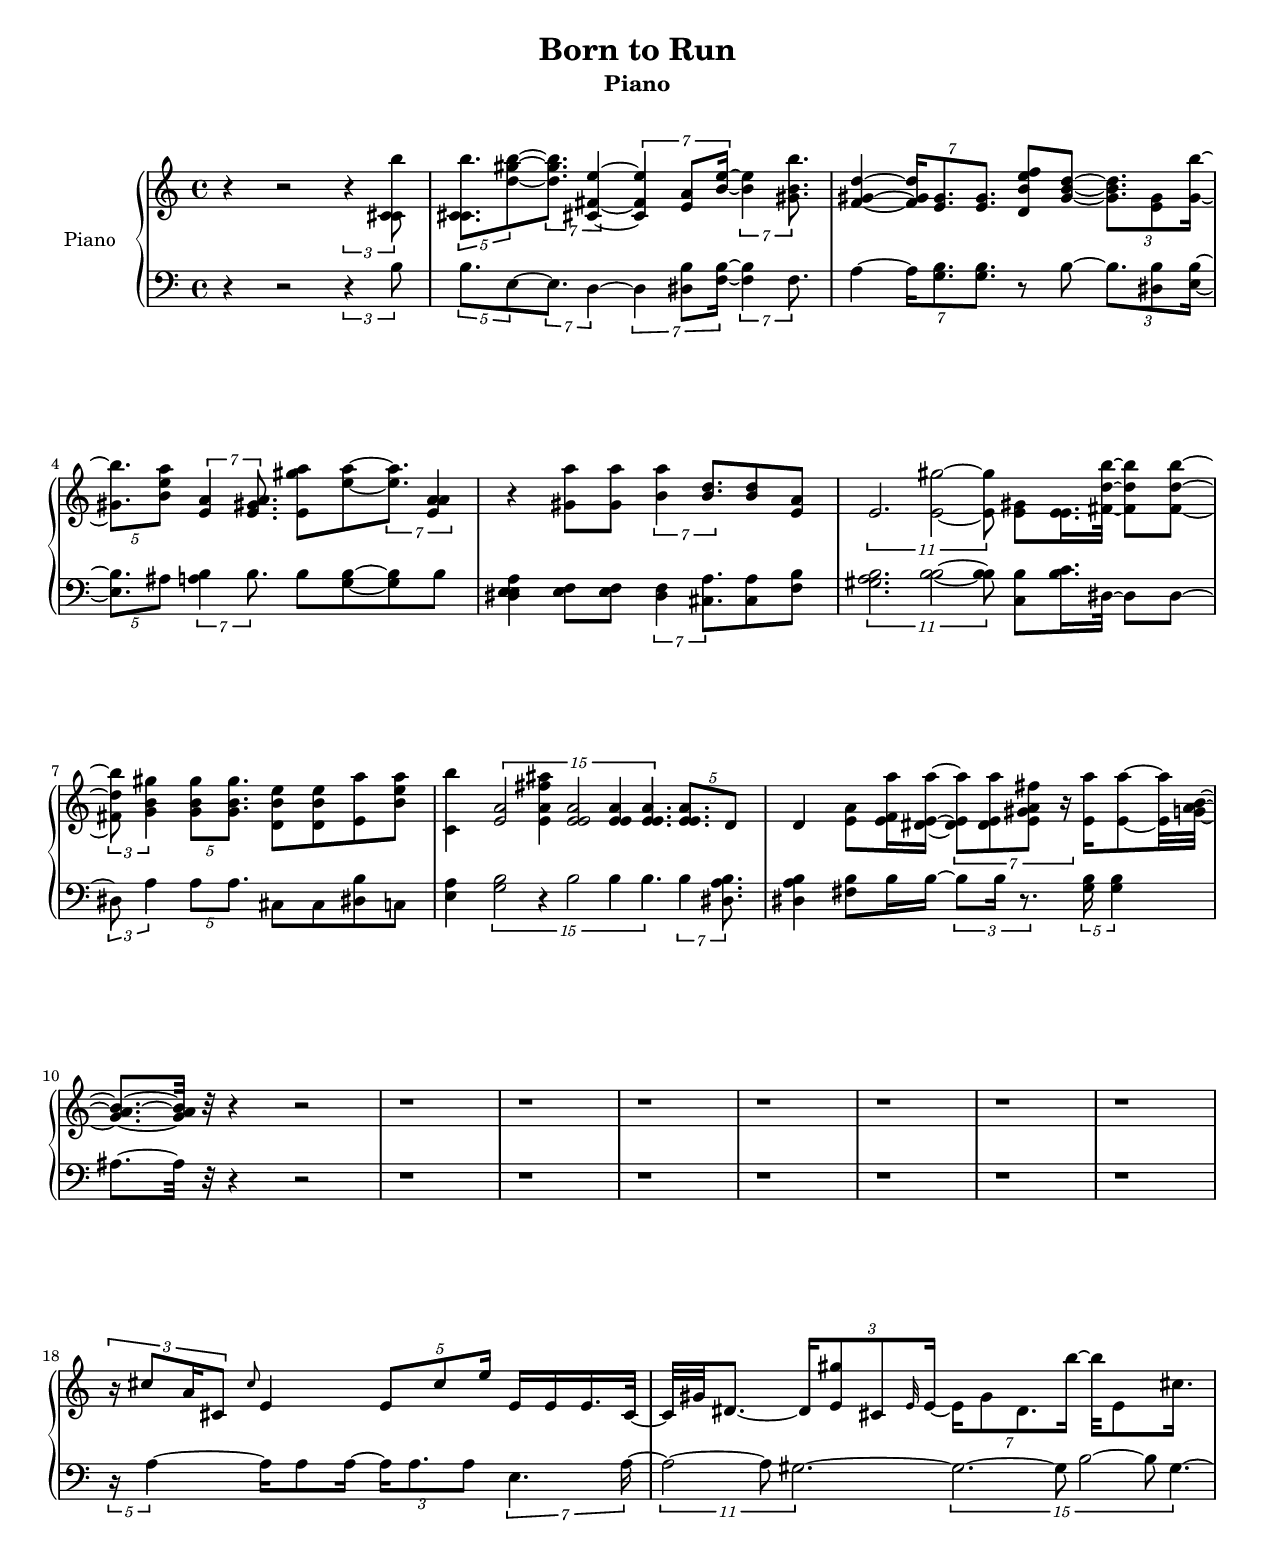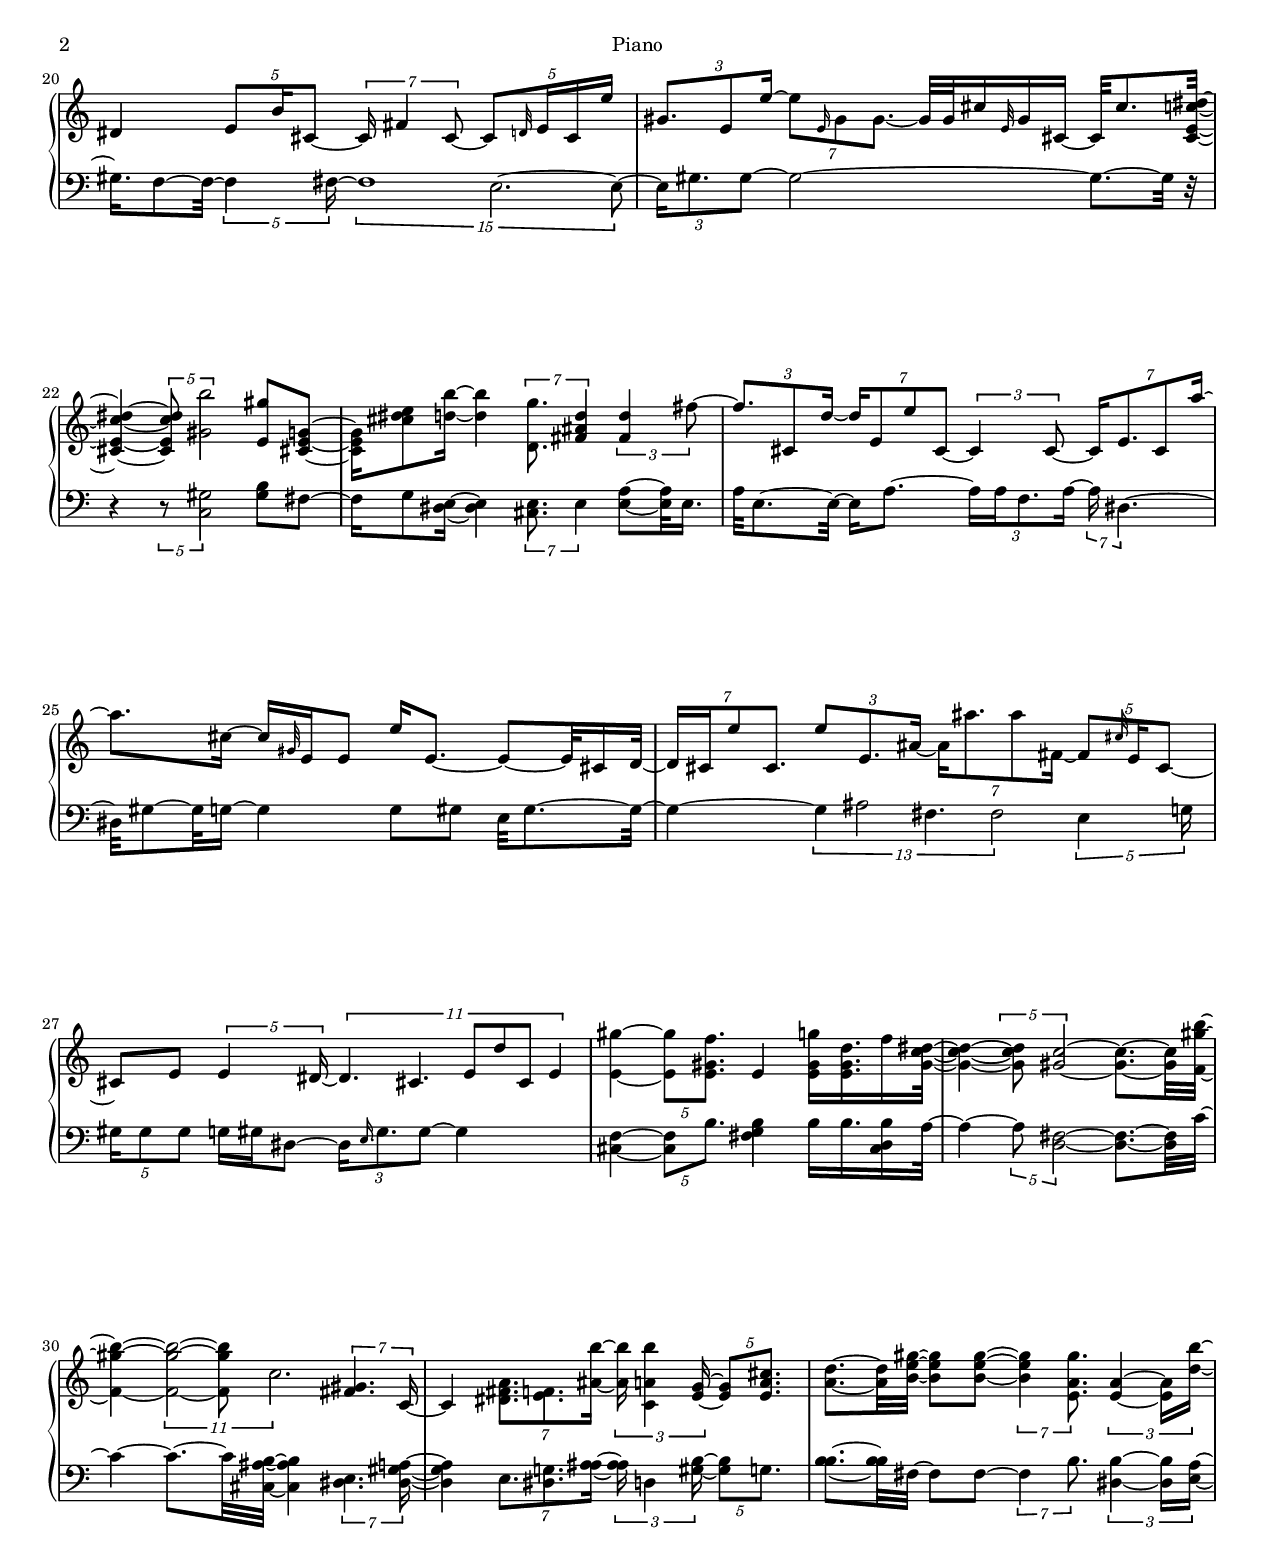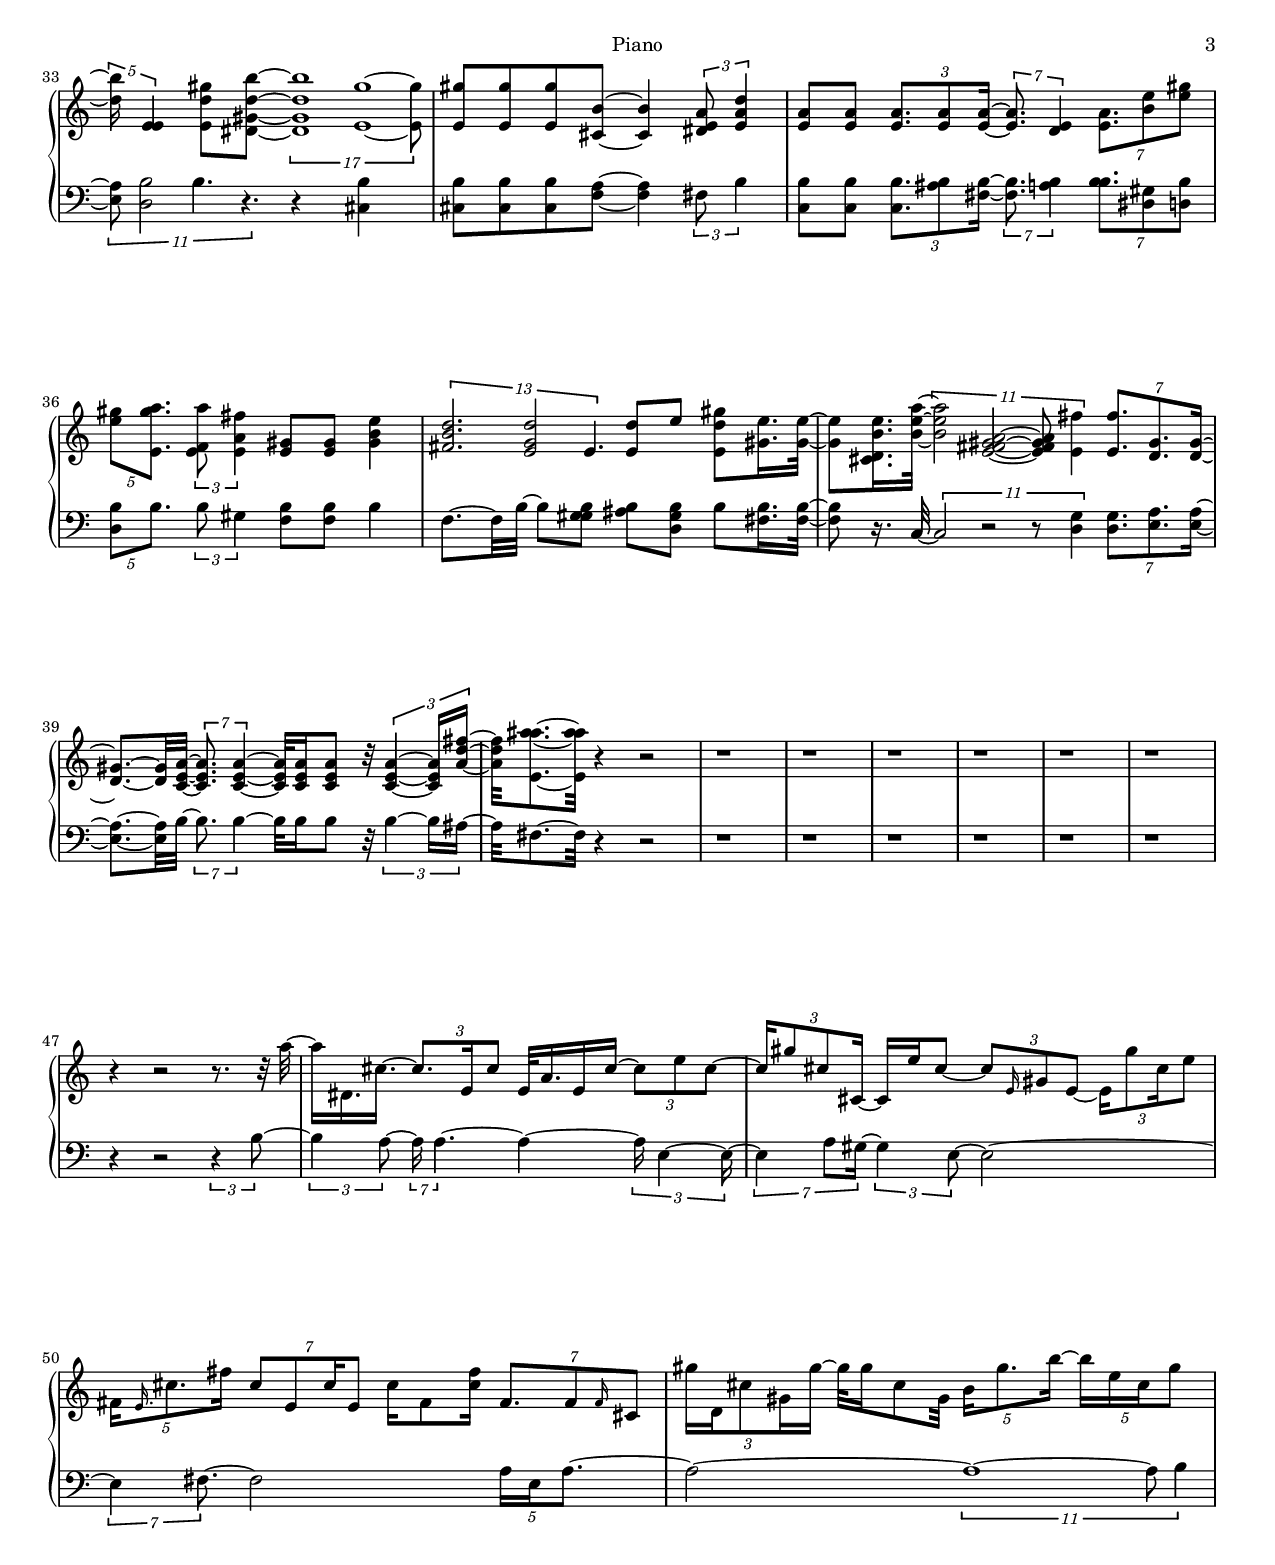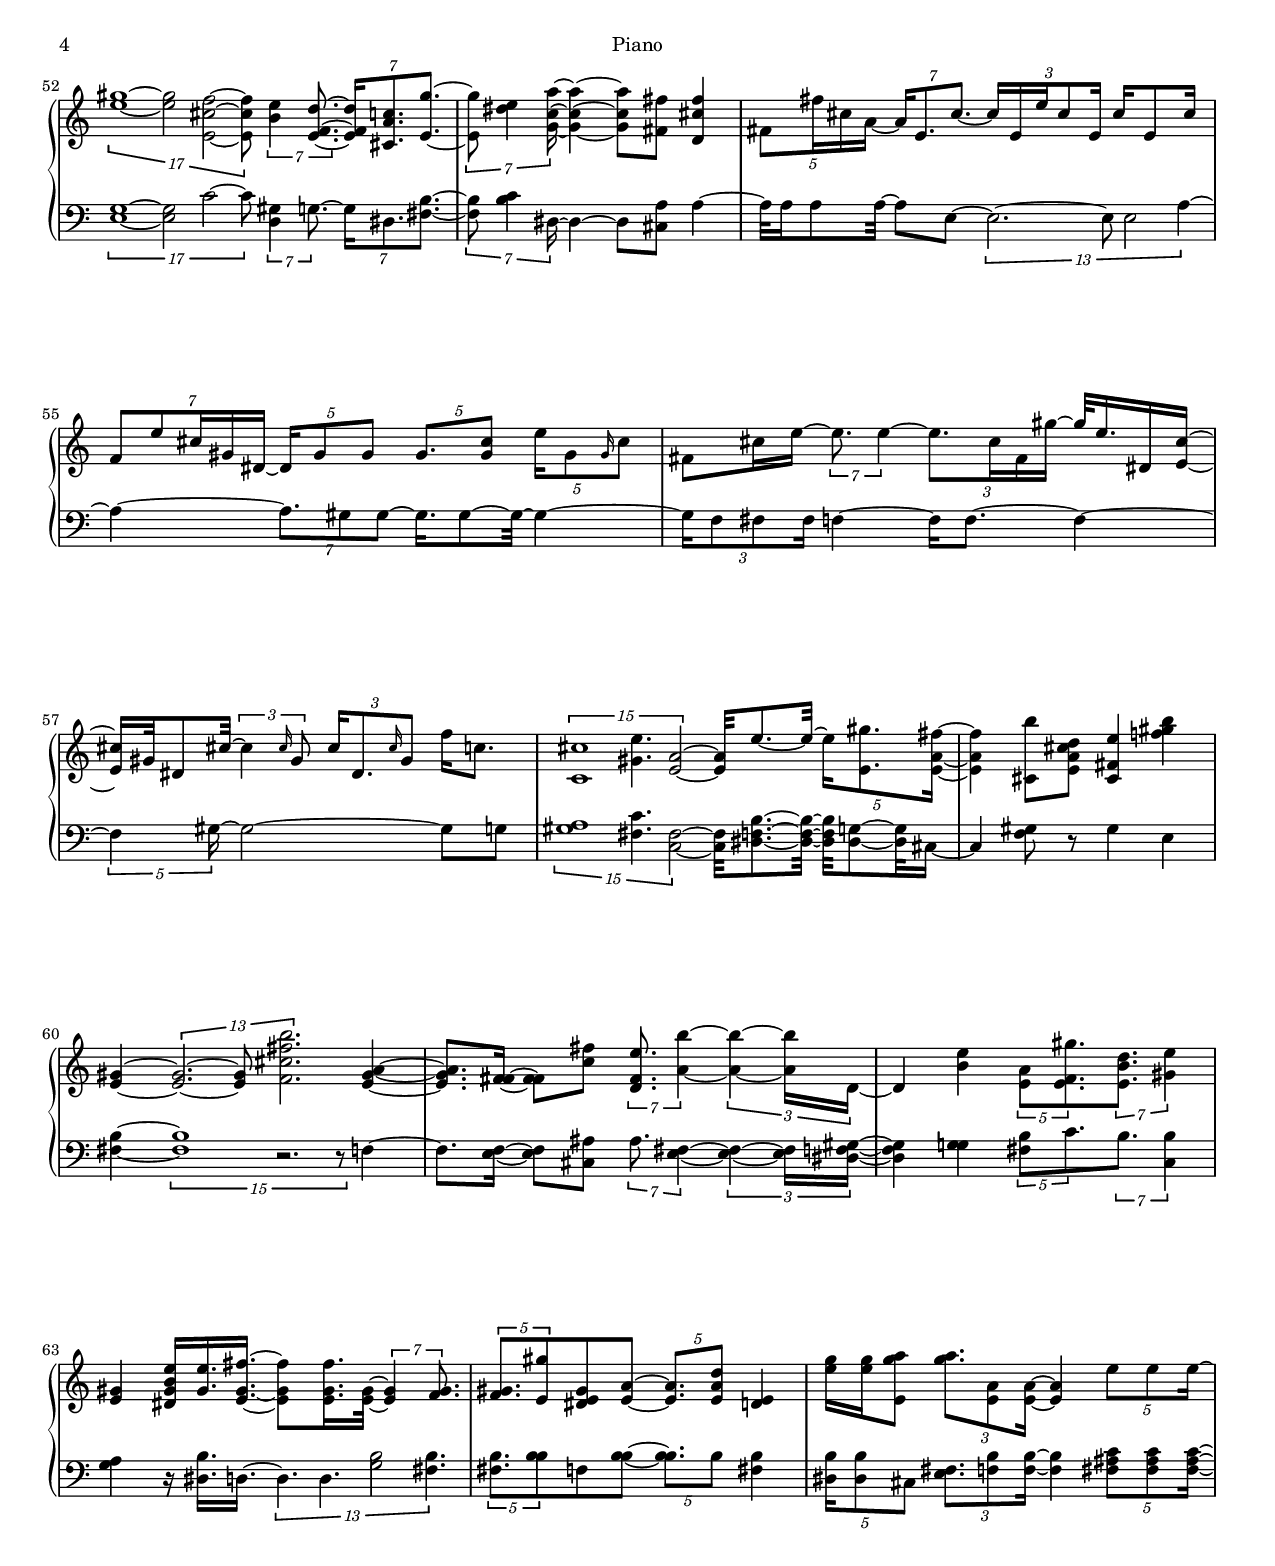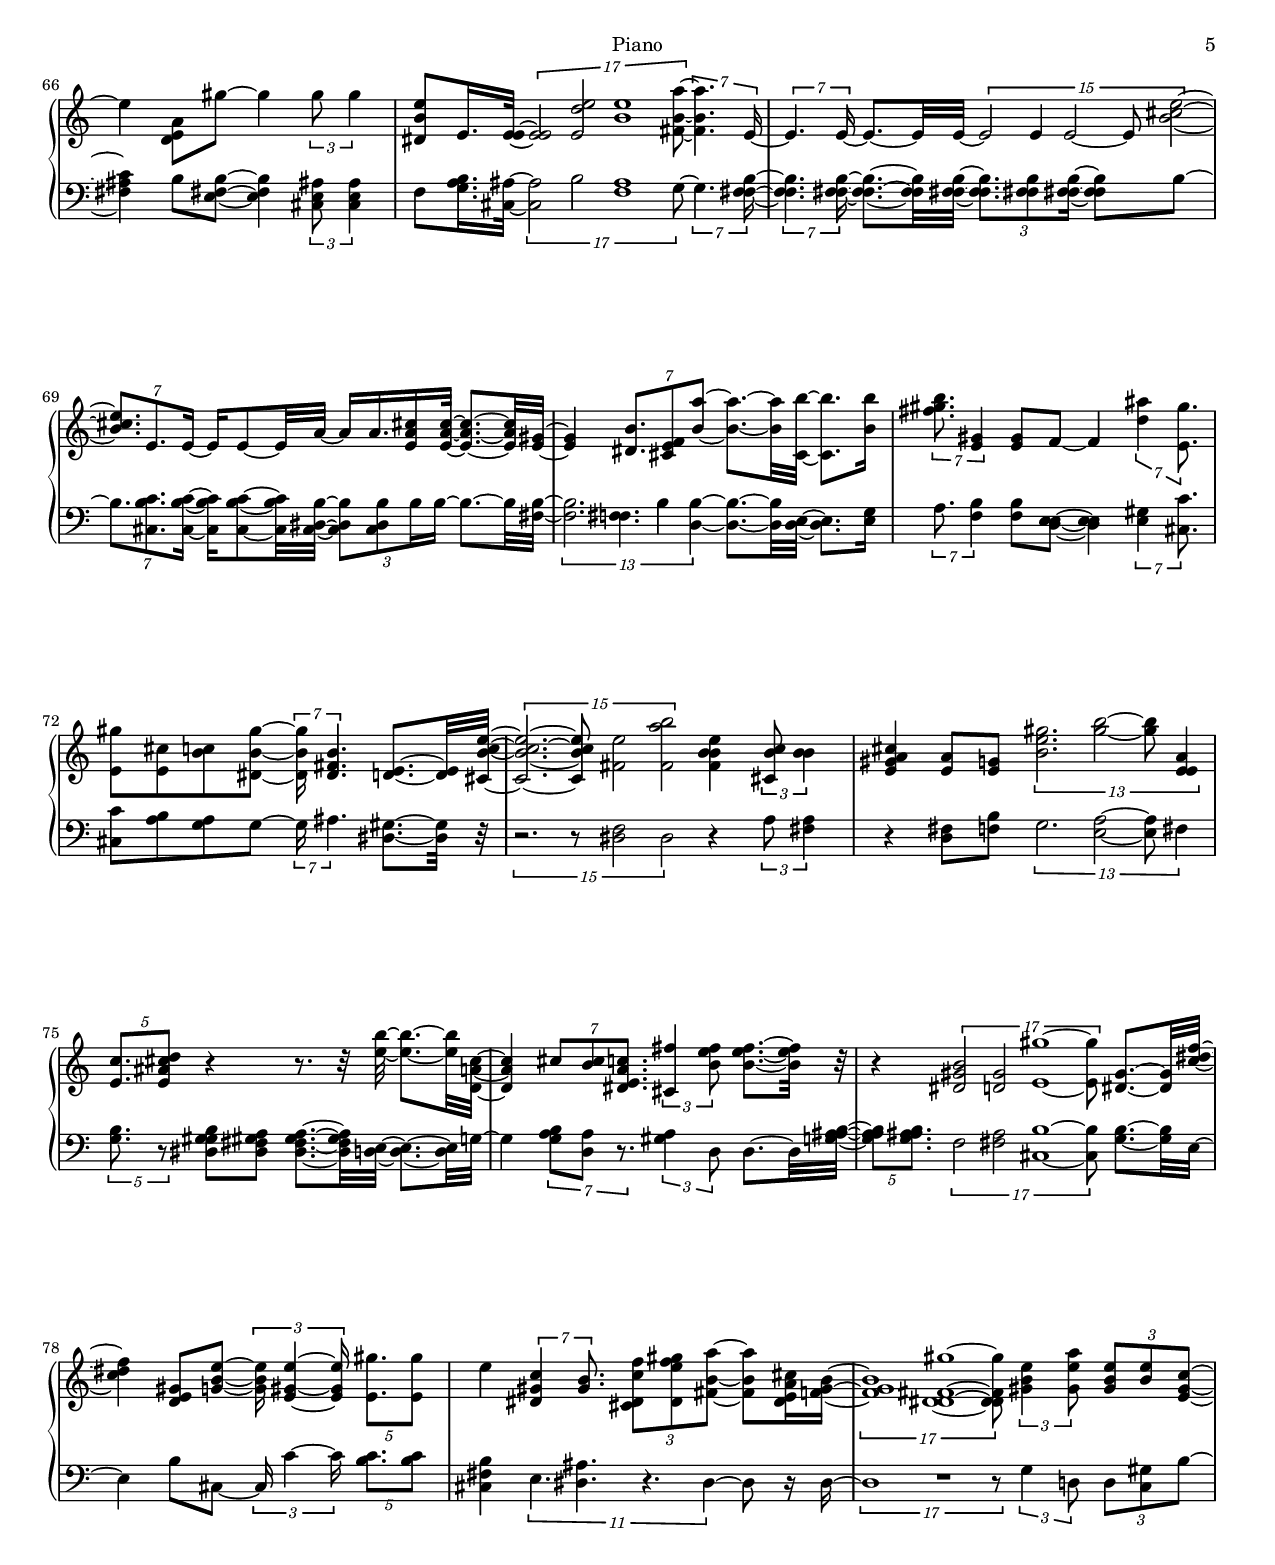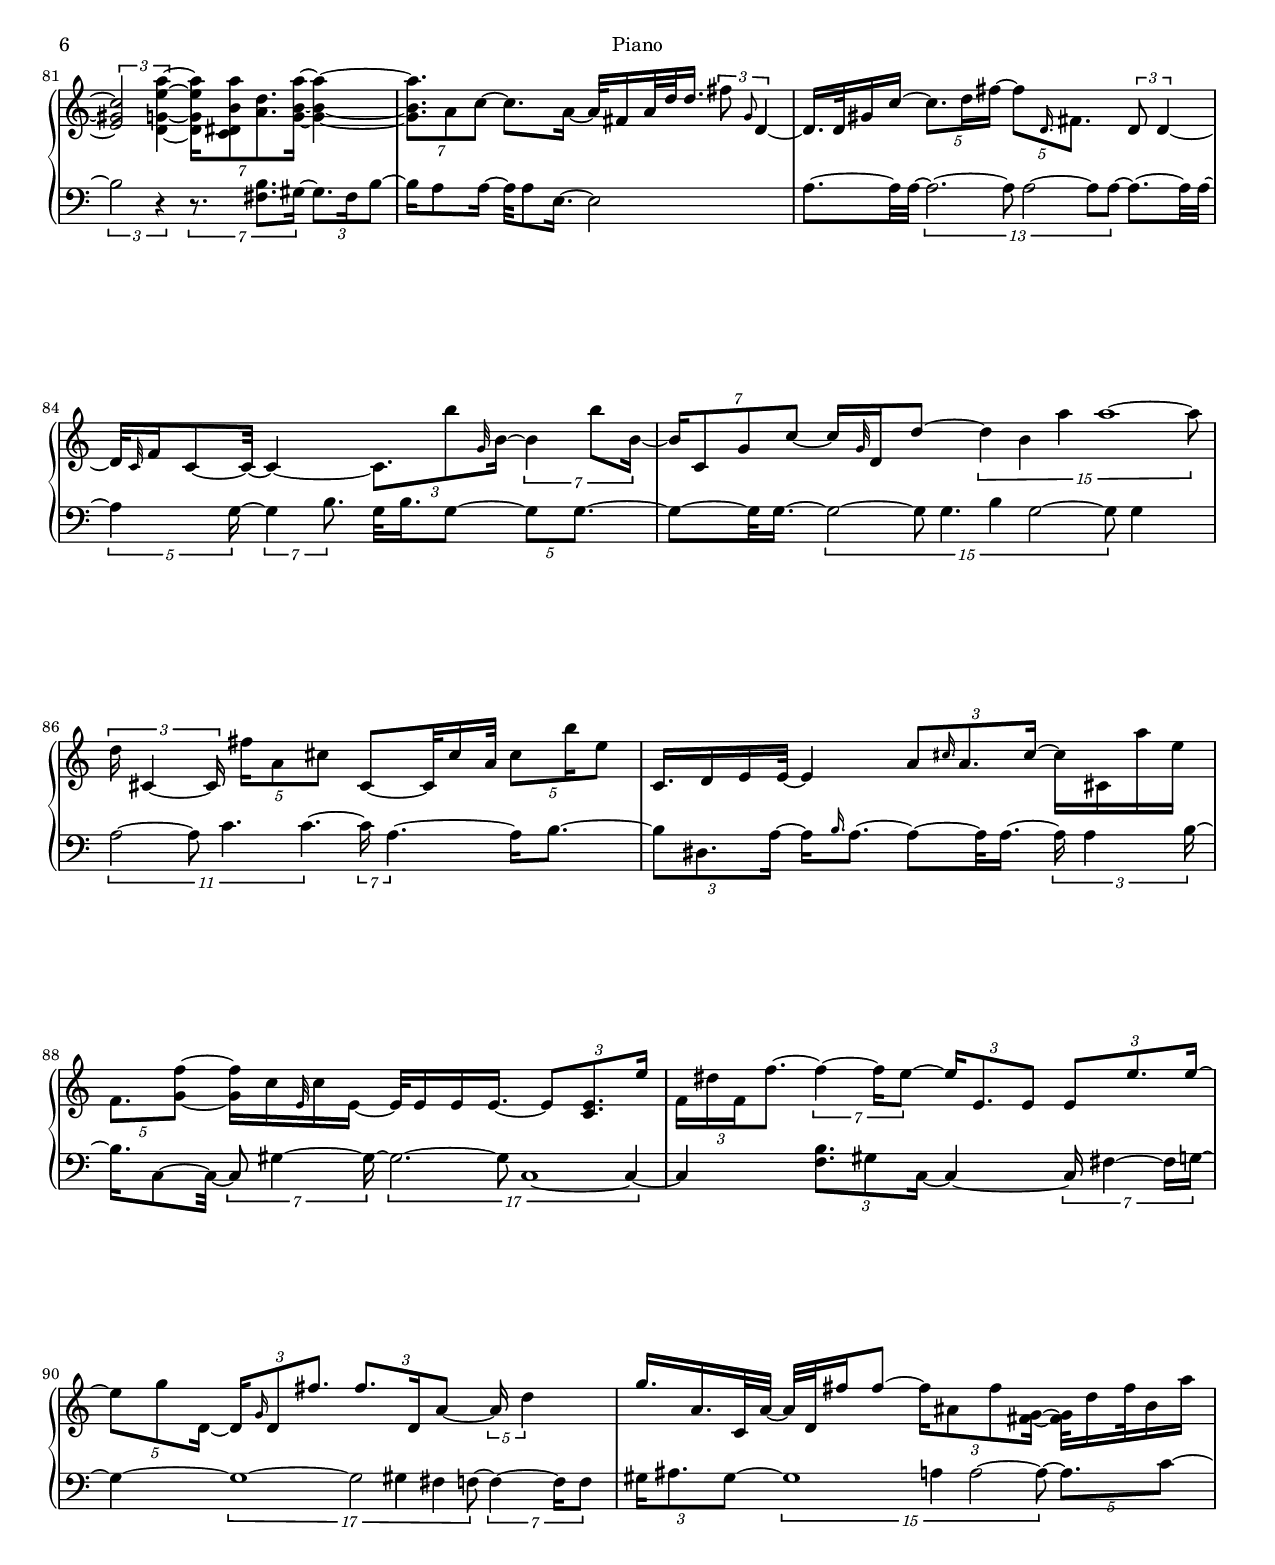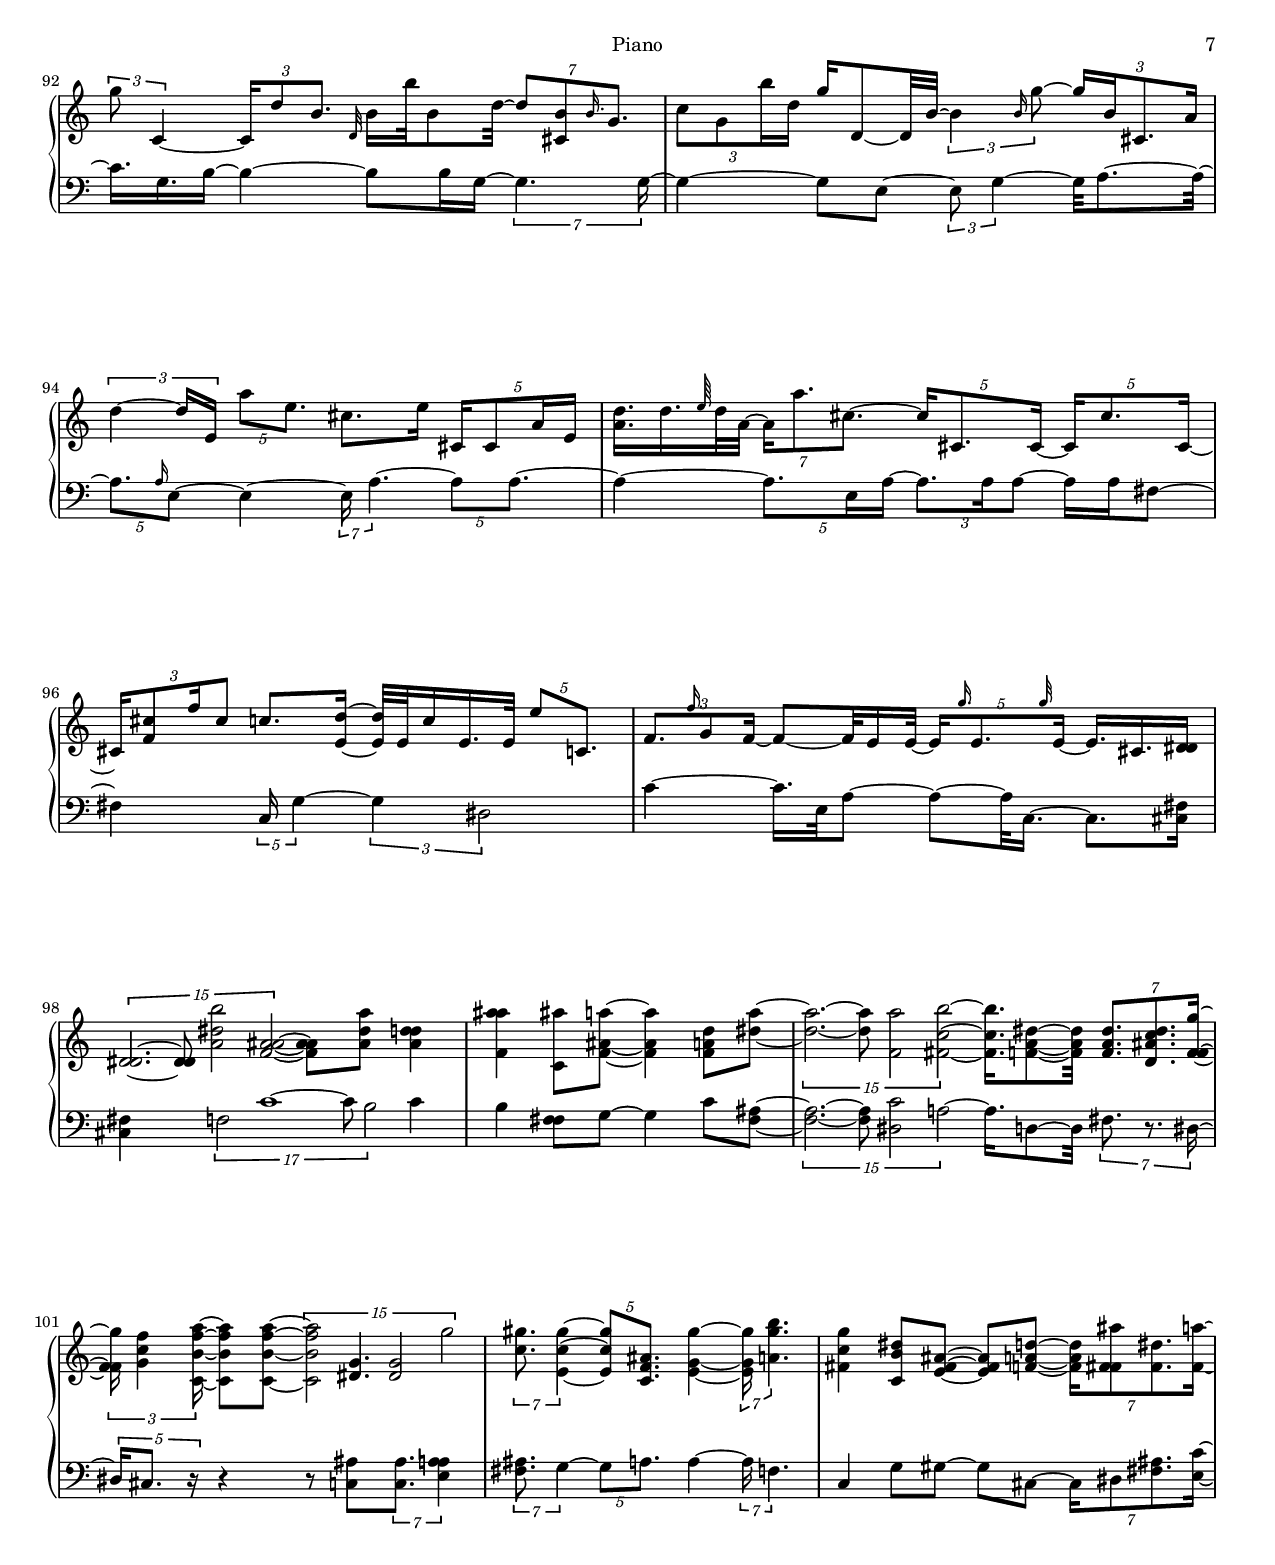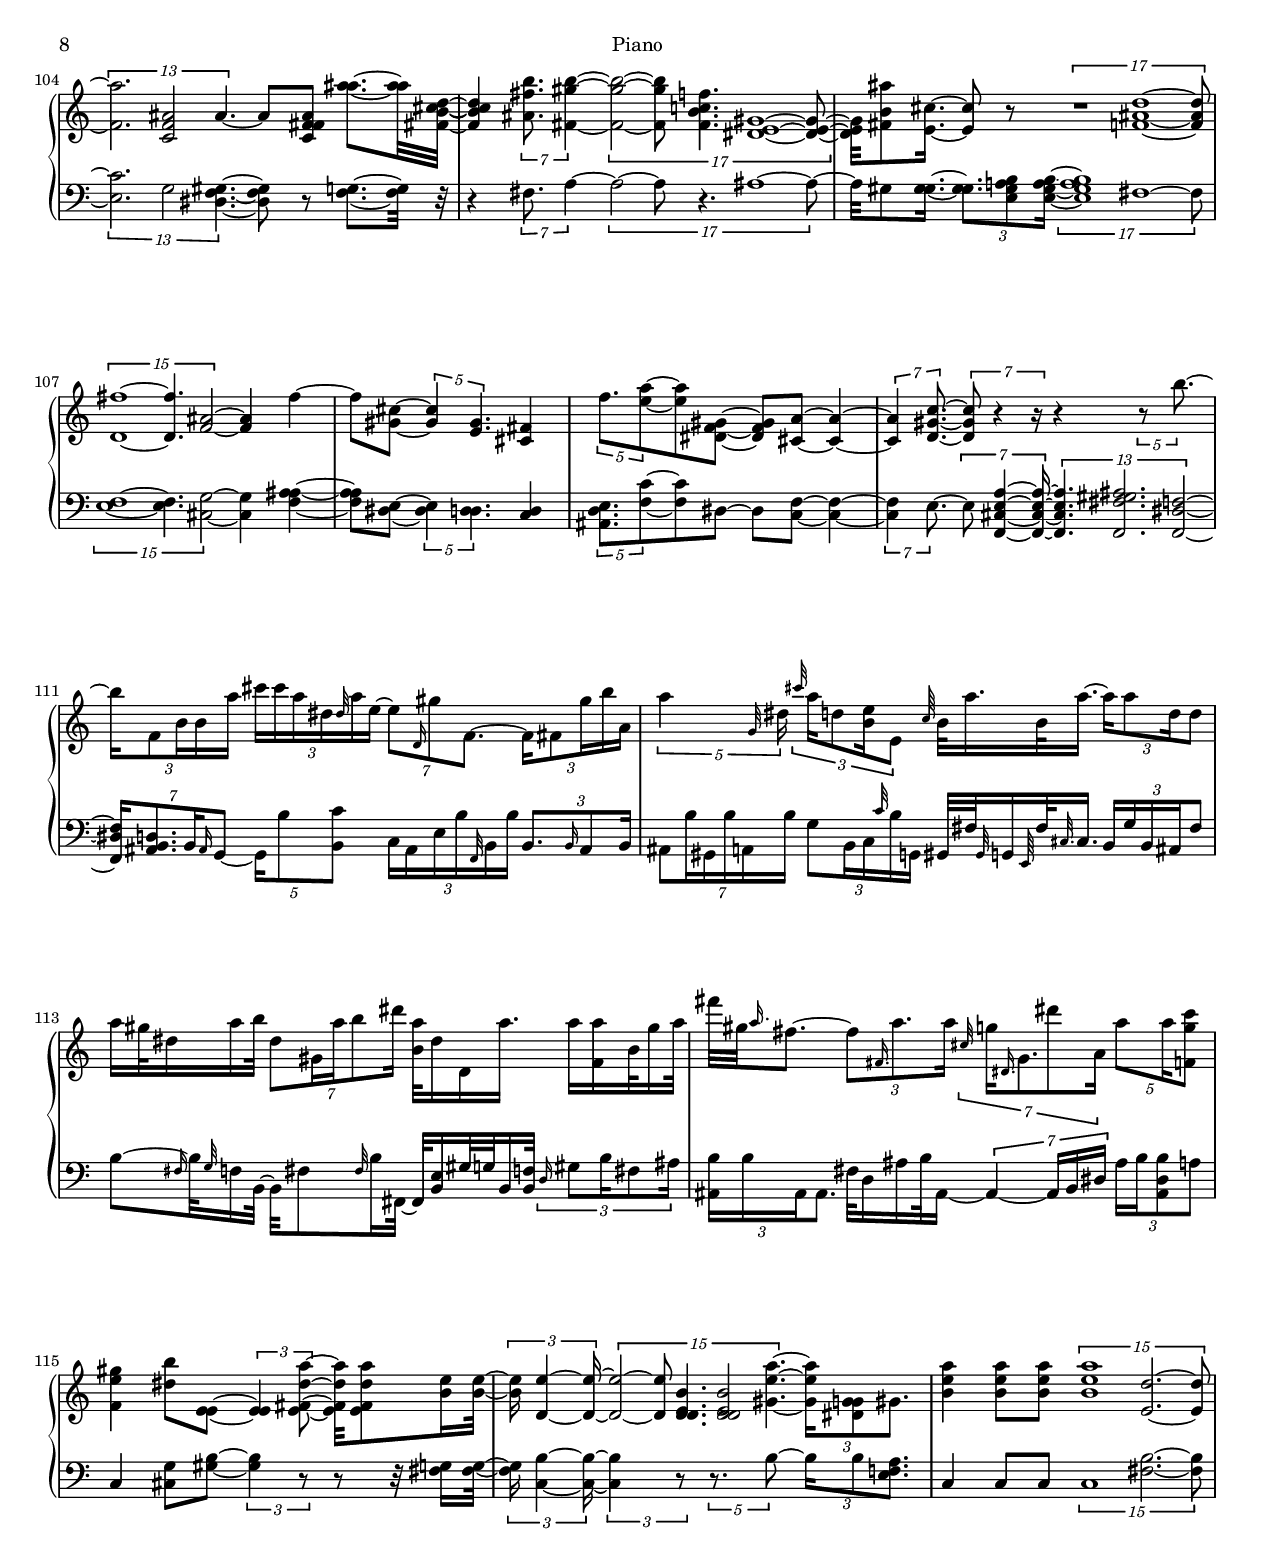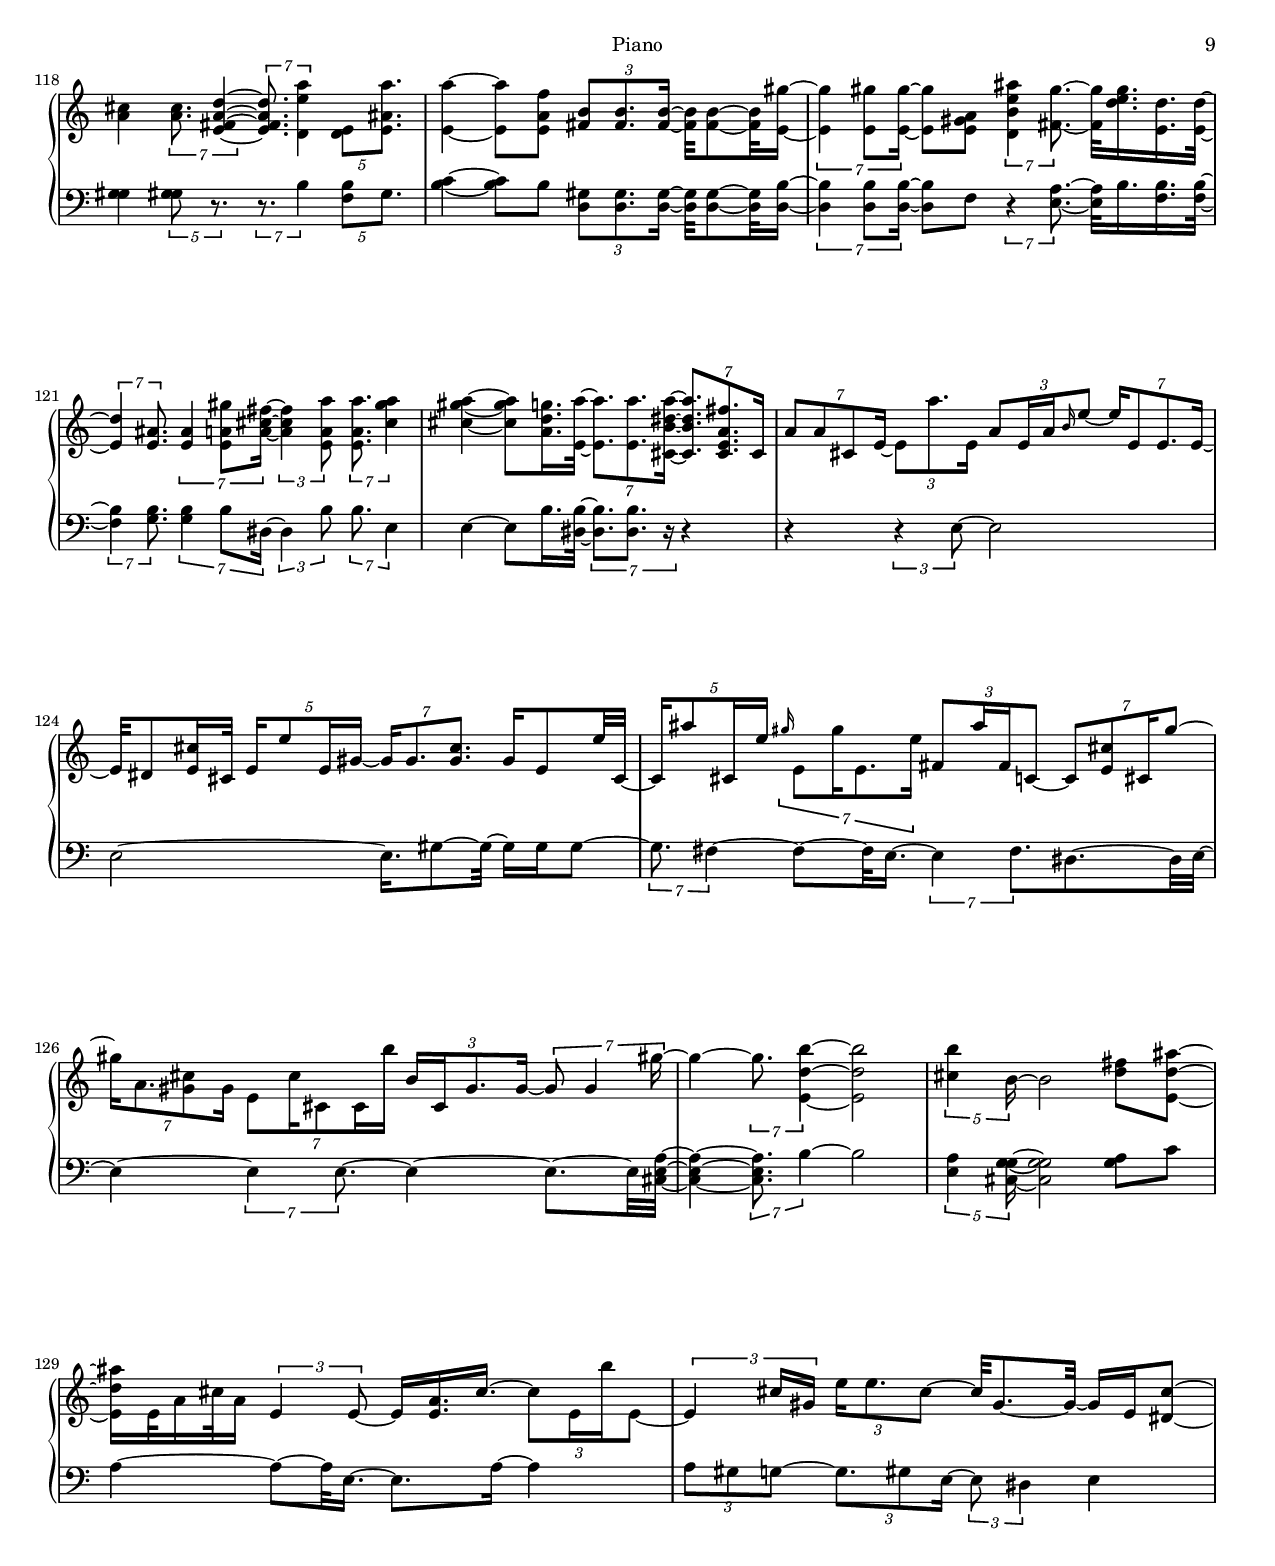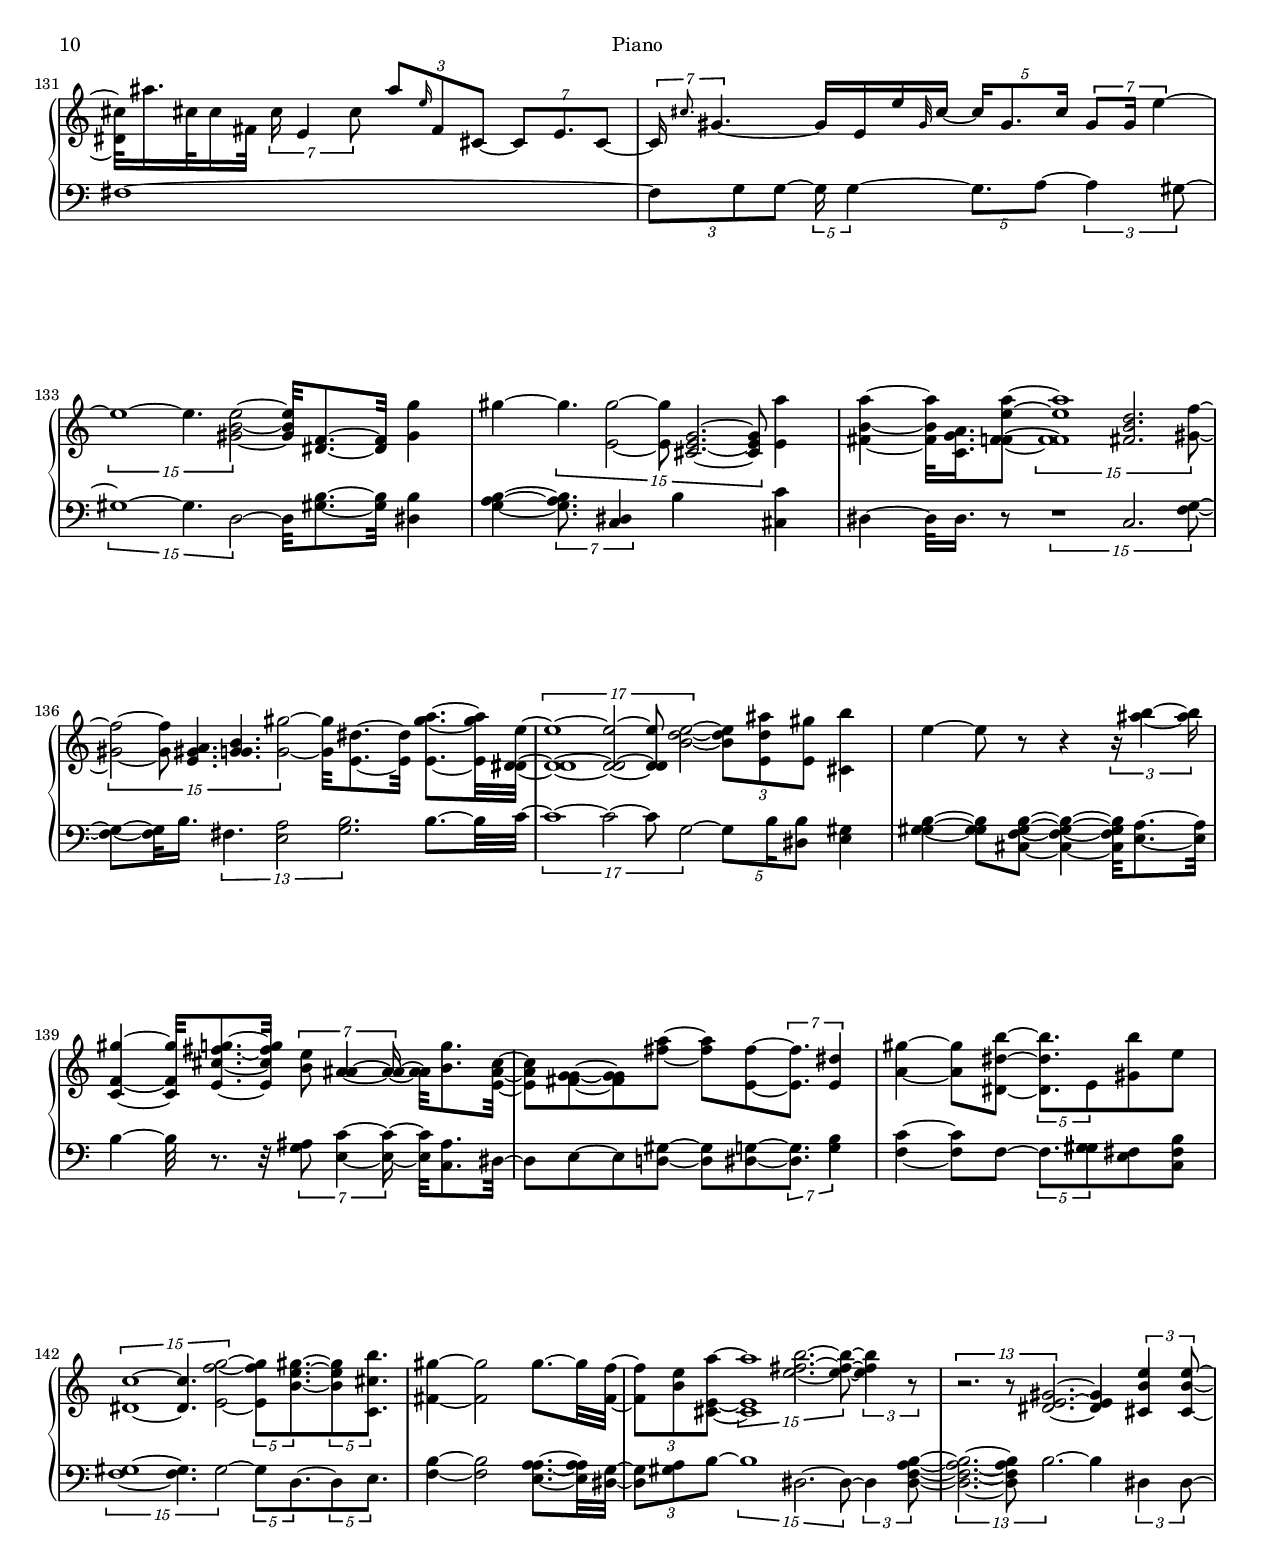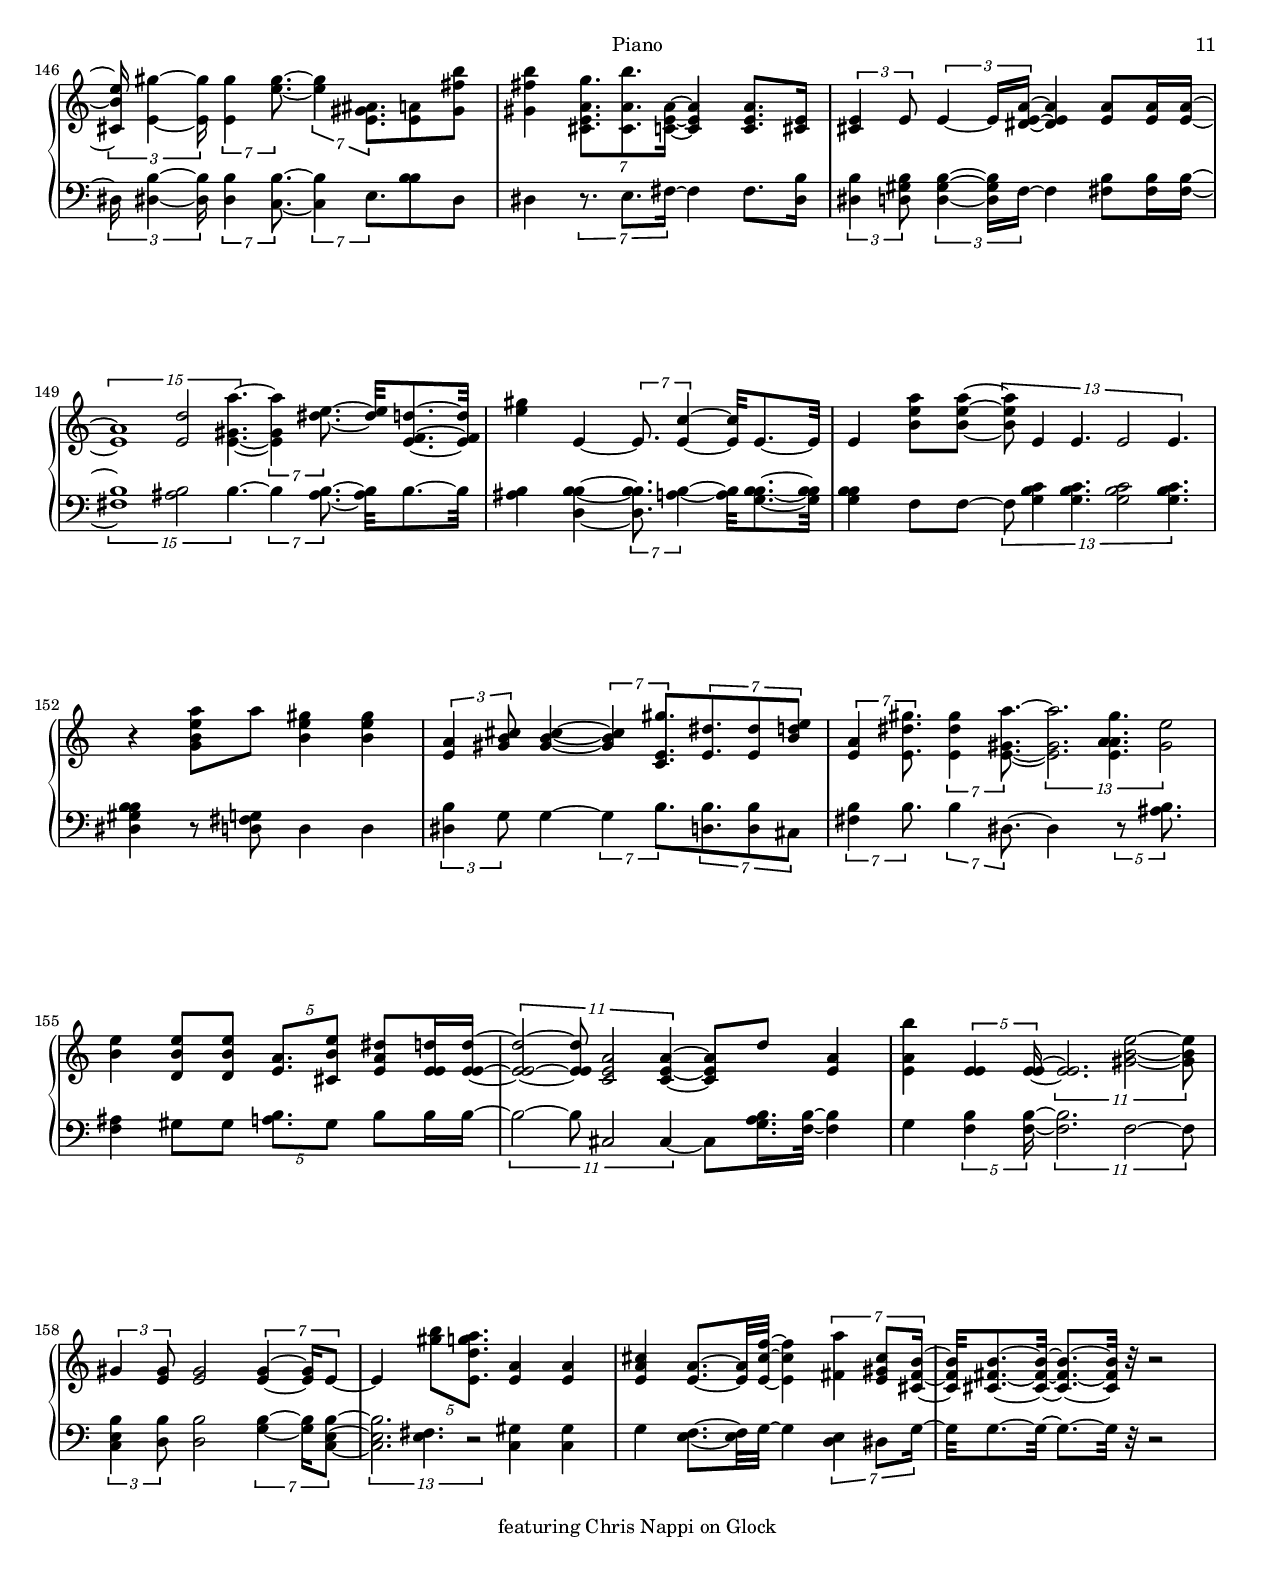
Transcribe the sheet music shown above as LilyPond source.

\version "2.18.2"
\language "english"

#(set-default-paper-size "letter" 'portrait)
#(set-global-staff-size 17)

"PianoUpper" = {

	\clef "treble"
	{
		\time 4/4
		{
			r4
		}
		{
			r2
		}
		\times 2/3 {
			r4
			<c' cs' b''>8
		}
	}
	{
		\times 4/5 {
			<c' cs' b''>8.
			<d'' gs'' b''>8 ~
		}
		\times 4/7 {
			<d'' gs'' b''>8.
			<cs' fs' e''>4 ~
		}
		\times 4/7 {
			<cs' fs' e''>4
			<e' a'>8
			<b' e''>16 ~
		}
		\times 4/7 {
			<b' e''>4
			<gs' b' b''>8.
		}
	}
	{
		{
			<f' gs' d''>4 ~
		}
		\times 4/7 {
			<f' gs' d''>16
			<e' gs'>8.
			<e' gs'>8.
		}
		{
			<d' b' e'' f''>8
			<gs' b' d''>8 ~
		}
		\times 2/3 {
			<gs' b' d''>8.
			<e' gs'>8
			<gs' b''>16 ~
		}
	}
	{
		\times 4/5 {
			<gs' b''>8.
			<b' e'' a''>8
		}
		\times 4/7 {
			<e' a'>4
			<e' gs' a'>8.
		}
		{
			<e' gs'' a''>8
			<e'' a''>8 ~
		}
		\times 4/7 {
			<e'' a''>8.
			<e' a' a'>4
		}
	}
	{
		{
			r4
		}
		{
			<gs' a''>8
			<gs' a''>8
		}
		\times 4/7 {
			<b' a''>4
			<b' d''>8.
		}
		{
			<b' d''>8
			<e' a'>8
		}
	}
	{
		\times 4/11 {
			e'2.
			<e' gs''>2 ~
			<e' gs''>8
		}
		{
			<e' gs'>8
			<e' e'>16.
			<fs' d'' b''>32 ~
		}
		{
			<fs' d'' b''>8
			<fs' d'' b''>8 ~
		}
	}
	{
		\times 2/3 {
			<fs' d'' b''>8
			<g' b' gs''>4
		}
		\times 4/5 {
			<g' b' gs''>8
			<g' b' gs''>8.
		}
		{
			<d' b' e''>8
			<d' b' e''>8
		}
		{
			<e' a''>8
			<b' e'' a''>8
		}
	}
	{
		{
			<c' b''>4
		}
		\times 4/15 {
			<e' a'>2
			<e' a' fs'' as''>4
			<e' e' a'>2
			<e' e' a'>4
			<e' e' a'>4.
		}
		\times 4/5 {
			<e' e' a'>8.
			d'8
		}
	}
	{
		{
			d'4
		}
		{
			<e' a'>8
			<e' f' a''>16
			<ds' e' a''>16 ~
		}
		\times 4/7 {
			<ds' e' a''>8
			<ds' e' a''>8
			<e' gs' a' fs''>8
			r16
		}
		{
			<e' a''>16
			<e' a''>8 ~
			<e' a''>32
			<g' a' b'>32 ~
		}
	}
	{
		{
			<g' a' b'>8. ~
			<g' a' b'>32
			r32
		}
		{
			r4
		}
		{
			r2
		}
	}
	{
		{
			r1
		}
	}
	{
		{
			r1
		}
	}
	{
		{
			r1
		}
	}
	{
		{
			r1
		}
	}
	{
		{
			r1
		}
	}
	{
		{
			r1
		}
	}
	{
		{
			r1
		}
	}
	{
		\times 2/3 {
			r16
			cs''8
			a'16
			cs'8
		}
		{
			\grace {
				<cs''>8
			}
			e'4
		}
		\times 4/5 {
			e'8
			cs''8
			e''16
		}
		{
			e'16
			e'16
			e'16.
			cs'32 ~
		}
	}
	{
		{
			cs'32
			gs'32
			ds'8. ~
		}
		\times 2/3 {
			ds'16
			<e' gs''>8
			cs'8
			\grace {
				<e'>32
			}
			e'16 ~
		}
		\times 4/7 {
			e'16
			gs'8
			ds'8.
			b''16 ~
		}
		{
			b''32
			e'8
			cs''16.
		}
	}
	{
		{
			ds'4
		}
		\times 4/5 {
			e'8
			b'16
			cs'8 ~
		}
		\times 4/7 {
			cs'16
			fs'4
			cs'8 ~
		}
		\times 4/5 {
			cs'8
			\grace {
				<d'>32
			}
			e'16
			cs'16
			e''16
		}
	}
	{
		\times 2/3 {
			gs'8.
			e'8
			e''16 ~
		}
		\times 4/7 {
			e''8
			\grace {
				<e'>16
			}
			gs'8
			gs'8. ~
		}
		{
			gs'32
			gs'32
			cs''16
			\grace {
				<e'>32
			}
			gs'16
			cs'16 ~
		}
		{
			cs'32
			cs''8.
			<cs' e' c'' ds''>32 ~
		}
	}
	{
		{
			<cs' e' c'' ds''>4 ~
		}
		\times 4/5 {
			<cs' e' c'' ds''>8
			<gs' b''>2
		}
		{
			<e' gs''>8
			<cs' e' g'>8 ~
		}
	}
	{
		{
			<cs' e' g'>16
			<cs'' ds'' e''>8
			<d'' b''>16 ~
		}
		{
			<d'' b''>4
		}
		\times 4/7 {
			<d' g''>8.
			<fs' as' d''>4
		}
		\times 2/3 {
			<fs' d''>4
			fs''8 ~
		}
	}
	{
		\times 2/3 {
			fs''8.
			cs'8
			d''16 ~
		}
		\times 4/7 {
			d''16
			e'8
			e''8
			cs'8 ~
		}
		\times 2/3 {
			cs'4
			cs'8 ~
		}
		\times 4/7 {
			cs'16
			e'8.
			cs'8
			a''16 ~
		}
	}
	{
		{
			a''8.
			cs''16 ~
		}
		{
			cs''16
			\grace {
				<gs'>32
			}
			e'16
			e'8
		}
		{
			e''16
			e'8. ~
		}
		{
			e'8 ~
			e'32
			cs'16
			d'32 ~
		}
	}
	{
		\times 4/7 {
			d'16
			cs'16
			e''8
			cs'8.
		}
		\times 2/3 {
			e''8
			e'8.
			as'16 ~
		}
		\times 4/7 {
			as'16
			as''8.
			as''8
			fs'16 ~
		}
		\times 4/5 {
			fs'8
			\grace {
				<cs''>32
			}
			e'16
			cs'8 ~
		}
	}
	{
		{
			cs'8
			e'8
		}
		\times 4/5 {
			e'4
			ds'16 ~
		}
		\times 4/11 {
			ds'4.
			cs'4.
			e'8
			d''8
			cs'8
			e'4
		}
	}
	{
		{
			<e' gs''>4 ~
		}
		\times 4/5 {
			<e' gs''>8
			<e' gs' f''>8.
		}
		{
			e'4
		}
		{
			<e' gs' g''>16
			<e' gs' d''>16.
			f''16
			<gs' c'' ds''>32 ~
		}
	}
	{
		{
			<gs' c'' ds''>4 ~
		}
		\times 4/5 {
			<gs' c'' ds''>8
			<gs' c''>2 ~
		}
		{
			<gs' c''>8. ~
			<gs' c''>32
			<f' gs'' b''>32 ~
		}
	}
	{
		{
			<f' gs'' b''>4 ~
		}
		\times 4/11 {
			<f' gs'' b''>2 ~
			<f' gs'' b''>8
			c''2.
		}
		\times 4/7 {
			<fs' gs'>4.
			c'16 ~
		}
	}
	{
		{
			c'4
		}
		\times 4/7 {
			<ds' fs' a'>8.
			<e' f'>8.
			<as' b''>16 ~
		}
		\times 2/3 {
			<as' b''>16
			<c' a' b''>4
			<e' g'>16 ~
		}
		\times 4/5 {
			<e' g'>8
			<e' a' cs''>8.
		}
	}
	{
		{
			<a' d''>8. ~
			<a' d''>32
			<b' e'' gs''>32 ~
		}
		{
			<b' e'' gs''>8
			<b' e'' gs''>8 ~
		}
		\times 4/7 {
			<b' e'' gs''>4
			<e' a' gs''>8.
		}
		\times 2/3 {
			<e' a'>4 ~
			<e' a'>16
			<d'' b''>16 ~
		}
	}
	{
		\times 4/5 {
			<d'' b''>16
			<e' e'>4
		}
		{
			<e' d'' gs''>8
			<ds' gs' d'' b''>8 ~
		}
		\times 4/17 {
			<ds' gs' d'' b''>1
			<e' gs''>1 ~
			<e' gs''>8
		}
	}
	{
		{
			<e' gs''>8
			<e' gs''>8
		}
		{
			<e' gs''>8
			<cs' b'>8 ~
		}
		{
			<cs' b'>4
		}
		\times 2/3 {
			<ds' e' a'>8
			<e' a' d''>4
		}
	}
	{
		{
			<e' a'>8
			<e' a'>8
		}
		\times 2/3 {
			<e' a'>8.
			<e' a'>8
			<e' a'>16 ~
		}
		\times 4/7 {
			<e' a'>8.
			<d' e'>4
		}
		\times 4/7 {
			<e' a'>8.
			<b' e''>8
			<e'' gs''>8
		}
	}
	{
		\times 4/5 {
			<e'' gs''>8
			<e' gs'' a''>8.
		}
		\times 2/3 {
			<e' f' a''>8
			<e' a' fs''>4
		}
		{
			<e' gs'>8
			<e' gs'>8
		}
		{
			<gs' b' e''>4
		}
	}
	{
		\times 4/13 {
			<fs' b' d''>2.
			<e' g' d''>2
			e'4.
		}
		{
			<e' d''>8
			e''8
		}
		{
			<e' d'' gs''>8
			<gs' e''>16.
			<gs' e''>32 ~
		}
	}
	{
		{
			<gs' e''>8
			<cs' d' b' e''>16.
			<b' e'' a''>32 ~
		}
		\times 4/11 {
			<b' e'' a''>2
			<e' fs' gs' a'>2 ~
			<e' fs' gs' a'>8
			<e' fs''>4
		}
		\times 4/7 {
			<e' fs''>8.
			<d' gs'>8.
			<d' gs'>16 ~
		}
	}
	{
		{
			<d' gs'>8. ~
			<d' gs'>32
			<c' e' a'>32 ~
		}
		\times 4/7 {
			<c' e' a'>8.
			<c' e' a'>4 ~
		}
		{
			<c' e' a'>32
			<c' e' a'>16
			<c' e' a'>8
			r32
		}
		\times 2/3 {
			<c' e' a'>4 ~
			<c' e' a'>16
			<a' d'' fs''>16 ~
		}
	}
	{
		{
			<a' d'' fs''>32
			<e' a'' as''>8. ~
			<e' a'' as''>32
		}
		{
			r4
		}
		{
			r2
		}
	}
	{
		{
			r1
		}
	}
	{
		{
			r1
		}
	}
	{
		{
			r1
		}
	}
	{
		{
			r1
		}
	}
	{
		{
			r1
		}
	}
	{
		{
			r1
		}
	}
	{
		{
			r4
		}
		{
			r2
		}
		{
			r8.
			r32
			a''32 ~
		}
	}
	{
		{
			a''16
			ds'16.
			cs''16. ~
		}
		\times 2/3 {
			cs''8.
			e'16
			cs''8
		}
		{
			e'32
			a'16.
			e'16
			cs''16 ~
		}
		\times 2/3 {
			cs''8
			e''8
			cs''8 ~
		}
	}
	{
		\times 2/3 {
			cs''16
			gs''8
			cs''8
			cs'16 ~
		}
		{
			cs'16
			e''16
			cs''8 ~
		}
		\times 2/3 {
			cs''8
			\grace {
				<e'>16
			}
			gs'8
			e'8 ~
		}
		\times 2/3 {
			e'16
			gs''8
			cs''16
			e''8
		}
	}
	{
		\times 4/5 {
			fs'16
			\grace {
				<e'>16.
			}
			cs''8.
			fs''16
		}
		\times 4/7 {
			cs''8
			e'8
			cs''16
			e'8
		}
		{
			cs''16
			fs'8
			<cs'' fs''>16
		}
		\times 4/7 {
			fs'8.
			fs'8
			\grace {
				<fs'>16
			}
			cs'8
		}
	}
	{
		\times 2/3 {
			gs''16
			d'16
			cs''8
			gs'16
			gs''16 ~
		}
		{
			gs''32
			gs''16
			cs''8
			gs'32
		}
		\times 4/5 {
			b'16
			gs''8.
			b''16 ~
		}
		\times 4/5 {
			b''16
			e''16
			cs''16
			gs''8
		}
	}
	{
		\times 4/17 {
			<e'' gs''>1 ~
			<e'' gs''>2
			<e' cs'' f''>2 ~
			<e' cs'' f''>8
		}
		\times 4/7 {
			<b' e''>4
			<e' f' d''>8. ~
		}
		\times 4/7 {
			<e' f' d''>16
			<cs' a' c''>8.
			<e' gs''>8. ~
		}
	}
	{
		\times 4/7 {
			<e' gs''>8
			<ds'' e''>4
			<g' c'' a''>16 ~
		}
		{
			<g' c'' a''>4 ~
		}
		{
			<g' c'' a''>8
			<fs' fs''>8
		}
		{
			<d' cs'' fs''>4
		}
	}
	{
		\times 4/5 {
			fs'8
			fs''16
			cs''16
			a'16 ~
		}
		\times 4/7 {
			a'16
			e'8.
			cs''8. ~
		}
		\times 2/3 {
			cs''16
			e'16
			e''16
			cs''8
			e'16
		}
		{
			cs''16
			e'8
			cs''16
		}
	}
	{
		\times 4/7 {
			f'8
			e''8
			cs''16
			gs'16
			ds'16 ~
		}
		\times 4/5 {
			ds'16
			gs'8
			gs'8
		}
		\times 4/5 {
			gs'8.
			<gs' cs''>8
		}
		\times 4/5 {
			e''16
			gs'8
			\grace {
				<gs'>16
			}
			cs''8
		}
	}
	{
		{
			fs'8
			cs''16
			e''16 ~
		}
		\times 4/7 {
			e''8.
			e''4 ~
		}
		\times 2/3 {
			e''8.
			cs''16
			fs'16
			gs''16 ~
		}
		{
			gs''32
			e''16.
			ds'16
			<e' cs''>16 ~
		}
	}
	{
		{
			<e' cs''>16
			gs'32
			ds'8
			cs''32 ~
		}
		\times 2/3 {
			cs''4
			\grace {
				<cs''>16
			}
			gs'8
		}
		\times 2/3 {
			cs''16
			ds'8.
			\grace {
				<cs''>16
			}
			gs'8
		}
		{
			f''16
			c''8.
		}
	}
	{
		\times 4/15 {
			<c' cs''>1
			<gs' e''>4.
			<e' a'>2 ~
		}
		{
			<e' a'>32
			e''8. ~
			e''32 ~
		}
		\times 4/5 {
			e''16
			<e' gs''>8.
			<e' a' fs''>16 ~
		}
	}
	{
		{
			<e' a' fs''>4
		}
		{
			<cs' b''>8
			<e' a' cs'' d''>8
		}
		{
			<cs' fs' e''>4
		}
		{
			<f'' gs'' b''>4
		}
	}
	{
		{
			<e' gs'>4 ~
		}
		\times 4/13 {
			<e' gs'>2. ~
			<e' gs'>8
			<f' cs'' fs'' b''>2.
		}
		{
			<e' gs' a'>4 ~
		}
	}
	{
		{
			<e' gs' a'>8.
			<fs' fs'>16 ~
		}
		{
			<fs' fs'>8
			<c'' fs''>8
		}
		\times 4/7 {
			<d' fs' e''>8.
			<a' b''>4 ~
		}
		\times 2/3 {
			<a' b''>4 ~
			<a' b''>16
			d'16 ~
		}
	}
	{
		{
			d'4
		}
		{
			<b' e''>4
		}
		\times 4/5 {
			<e' a'>8
			<e' f' gs''>8.
		}
		\times 4/7 {
			<e' b' d''>8.
			<gs' e''>4
		}
	}
	{
		{
			<e' gs'>4
		}
		{
			<ds' gs' b' e''>16
			<gs' e''>16.
			<e' gs' fs''>16. ~
		}
		{
			<e' gs' fs''>8
			<e' gs' fs''>16.
			<e' gs'>32 ~
		}
		\times 4/7 {
			<e' gs'>4
			<f' gs'>8.
		}
	}
	{
		\times 4/5 {
			<f' gs'>8.
			<e' gs''>8
		}
		{
			<ds' e' gs'>8
			<e' a'>8 ~
		}
		\times 4/5 {
			<e' a'>8.
			<e' a' d''>8
		}
		{
			<d' e'>4
		}
	}
	{
		{
			<e'' g''>16
			<e'' g''>16
			<e' g'' a''>8
		}
		\times 2/3 {
			<g'' a''>8.
			<e' a'>8
			<e' a'>16 ~
		}
		{
			<e' a'>4
		}
		\times 4/5 {
			e''8
			e''8
			e''16 ~
		}
	}
	{
		{
			e''4
		}
		{
			<d' e' a'>8
			gs''8 ~
		}
		{
			gs''4
		}
		\times 2/3 {
			gs''8
			gs''4
		}
	}
	{
		{
			<ds' b' e''>8
			e'16.
			<e' e'>32 ~
		}
		\times 4/17 {
			<e' e'>2
			<e' d'' e''>2
			<b' e''>1
			<fs' b' a''>8 ~
		}
		\times 4/7 {
			<fs' b' a''>4.
			e'16 ~
		}
	}
	{
		\times 4/7 {
			e'4.
			e'16 ~
		}
		{
			e'8. ~
			e'32
			e'32 ~
		}
		\times 4/15 {
			e'2
			e'4
			e'2 ~
			e'8
			<b' cs'' e''>2 ~
		}
	}
	{
		\times 4/7 {
			<b' cs'' e''>8.
			e'8.
			e'16 ~
		}
		{
			e'16
			e'8 ~
			e'32
			a'32 ~
		}
		{
			a'16
			a'16.
			<e' a' cs''>16
			<e' a' cs''>32 ~
		}
		{
			<e' a' cs''>8. ~
			<e' a' cs''>32
			<e' gs'>32 ~
		}
	}
	{
		{
			<e' gs'>4
		}
		\times 4/7 {
			<ds' b'>8.
			<cs' e' f'>8
			<b' a''>8 ~
		}
		{
			<b' a''>8. ~
			<b' a''>32
			<cs' b''>32 ~
		}
		{
			<cs' b''>8.
			<b' b''>16
		}
	}
	{
		\times 4/7 {
			<fs'' gs'' b''>8.
			<e' gs'>4
		}
		{
			<e' gs'>8
			f'8 ~
		}
		{
			f'4
		}
		\times 4/7 {
			<d'' as''>4
			<e' gs''>8.
		}
	}
	{
		{
			<e' gs''>8
			<e' cs''>8
		}
		{
			<b' c''>8
			<ds' b' gs''>8 ~
		}
		\times 4/7 {
			<ds' b' gs''>16
			<ds' fs' b'>4.
		}
		{
			<d' e'>8. ~
			<d' e'>32
			<cs' b' c'' e''>32 ~
		}
	}
	{
		\times 4/15 {
			<cs' b' c'' e''>2. ~
			<cs' b' c'' e''>8
			<fs' e''>2
			<fs' a'' b''>2
		}
		{
			<fs' b' b' e''>4
		}
		\times 2/3 {
			<cs' b' c''>8
			<b' b'>4
		}
	}
	{
		{
			<e' gs' a' cs''>4
		}
		{
			<e' a'>8
			<e' g'>8
		}
		\times 4/13 {
			<b' e'' gs''>2.
			<gs'' b''>2 ~
			<gs'' b''>8
			<e' e' a'>4
		}
	}
	{
		\times 4/5 {
			<e' c''>8.
			<e' as' cs'' d''>8
		}
		{
			r4
		}
		{
			r8.
			r32
			<e'' b''>32 ~
		}
		{
			<e'' b''>8. ~
			<e'' b''>32
			<d' a' cs''>32 ~
		}
	}
	{
		{
			<d' a' cs''>4
		}
		\times 4/7 {
			cs''8
			<b' cs''>8
			<ds' e' a' c''>8.
		}
		\times 2/3 {
			<cs' fs''>4
			<b' e'' fs''>8
		}
		{
			<b' e'' fs''>8. ~
			<b' e'' fs''>32
			r32
		}
	}
	{
		{
			r4
		}
		\times 4/17 {
			<ds' gs' b'>2
			<d' gs'>2
			<e' gs''>1 ~
			<e' gs''>8
		}
		{
			<ds' gs'>8. ~
			<ds' gs'>32
			<c'' ds'' f''>32 ~
		}
	}
	{
		{
			<c'' ds'' f''>4
		}
		{
			<d' e' gs'>8
			<g' b' e''>8 ~
		}
		\times 2/3 {
			<g' b' e''>16
			<e' gs' e''>4 ~
			<e' gs' e''>16
		}
		\times 4/5 {
			<e' gs''>8.
			<e' gs''>8
		}
	}
	{
		{
			e''4
		}
		\times 4/7 {
			<ds' gs' c''>4
			<gs' b'>8.
		}
		\times 2/3 {
			<cs' ds' c'' f''>8
			<ds' e'' f'' gs''>8
			<fs' b' a''>8 ~
		}
		{
			<fs' b' a''>8
			<ds' e' a' cs''>16
			<f' gs' b'>16 ~
		}
	}
	{
		\times 4/17 {
			<f' gs' b'>1
			<d' ds' fs' gs''>1 ~
			<d' ds' fs' gs''>8
		}
		\times 2/3 {
			<gs' b' e''>4
			<gs' e'' a''>8
		}
		\times 2/3 {
			<gs' b' e''>8
			<b' e''>8
			<e' gs' c''>8 ~
		}
	}
	{
		\times 2/3 {
			<e' gs' c''>2
			<d' g' e'' a''>4 ~
		}
		\times 4/7 {
			<d' g' e'' a''>16
			<c' ds' b' a''>8
			<a' d''>8.
			<g' b' a''>16 ~
		}
		{
			<g' b' a''>4 ~
		}
	}
	{
		\times 4/7 {
			<g' b' a''>8.
			a'8
			c''8 ~
		}
		{
			c''8.
			a'16 ~
		}
		{
			a'32
			fs'16
			a'32
			d''32
			d''16.
		}
		\times 2/3 {
			fs''8
			\grace {
				<g'>8
			}
			d'4 ~
		}
	}
	{
		{
			d'16.
			d'32
			gs'16
			c''16 ~
		}
		\times 4/5 {
			c''8.
			d''16
			fs''16 ~
		}
		\times 4/5 {
			fs''8
			\grace {
				<d'>16.
			}
			fs'8.
		}
		\times 2/3 {
			d'8
			d'4 ~
		}
	}
	{
		{
			d'32
			\grace {
				<c'>32
			}
			f'16
			c'8 ~
			c'32 ~
		}
		{
			c'4 ~
		}
		\times 2/3 {
			c'8.
			b''8
			\grace {
				<g'>32
			}
			b'16 ~
		}
		\times 4/7 {
			b'4
			b''8
			b'16 ~
		}
	}
	{
		\times 4/7 {
			b'16
			c'8
			g'8
			c''8 ~
		}
		{
			c''16
			\grace {
				<g'>32
			}
			d'16
			d''8 ~
		}
		\times 4/15 {
			d''4
			b'4
			a''4
			a''1 ~
			a''8
		}
	}
	{
		\times 2/3 {
			d''16
			cs'4 ~
			cs'16
		}
		\times 4/5 {
			fs''16
			a'8
			cs''8
		}
		{
			cs'8 ~
			cs'32
			cs''16
			a'32
		}
		\times 4/5 {
			cs''8
			b''16
			e''8
		}
	}
	{
		{
			c'16.
			d'16
			e'16
			e'32 ~
		}
		{
			e'4
		}
		\times 2/3 {
			a'8
			\grace {
				<cs''>16.
			}
			a'8.
			cs''16 ~
		}
		{
			cs''16
			cs'16
			a''16
			e''16
		}
	}
	{
		\times 4/5 {
			f'8.
			<g' f''>8 ~
		}
		{
			<g' f''>16
			c''16
			\grace {
				<e'>32
			}
			c''16
			e'16 ~
		}
		{
			e'32
			e'16
			e'16
			e'16. ~
		}
		\times 2/3 {
			e'8
			<c' e'>8.
			e''16
		}
	}
	{
		\times 2/3 {
			f'16
			ds''16
			f'16
			f''8. ~
		}
		\times 4/7 {
			f''4 ~
			f''16
			e''8 ~
		}
		\times 2/3 {
			e''16
			e'8.
			e'8
		}
		\times 2/3 {
			e'8
			e''8.
			e''16 ~
		}
	}
	{
		\times 4/5 {
			e''8
			g''8
			d'16 ~
		}
		\times 2/3 {
			d'16
			\grace {
				<g'>16
			}
			d'8
			fs''8.
		}
		\times 2/3 {
			fs''8.
			d'16
			a'8 ~
		}
		\times 4/5 {
			a'16
			d''4
		}
	}
	{
		{
			g''16.
			a'16.
			c'32
			a'32 ~
		}
		{
			a'32
			d'32
			fs''16
			fs''8 ~
		}
		\times 2/3 {
			fs''16
			as'8
			fs''8
			<fs' g'>16 ~
		}
		{
			<fs' g'>32
			d''16
			fs''32
			b'16
			a''16
		}
	}
	{
		\times 2/3 {
			g''8
			c'4 ~
		}
		\times 2/3 {
			c'16
			d''8
			b'8.
		}
		{
			\grace {
				<d'>32
			}
			b'16
			b''32
			b'8
			d''32 ~
		}
		\times 4/7 {
			d''8
			<cs' b'>8
			\grace {
				<b'>16.
			}
			g'8.
		}
	}
	{
		\times 2/3 {
			c''8
			g'8
			b''16
			d''16
		}
		{
			g''16
			d'8 ~
			d'32
			b'32 ~
		}
		\times 2/3 {
			b'4
			\grace {
				<b'>16
			}
			g''8 ~
		}
		\times 2/3 {
			g''16
			b'16
			cs'8.
			a'16
		}
	}
	{
		\times 2/3 {
			d''4 ~
			d''16
			e'16
		}
		\times 4/5 {
			a''8
			e''8.
		}
		{
			cs''8.
			e''16
		}
		\times 4/5 {
			cs'16
			cs'8
			a'16
			e'16
		}
	}
	{
		{
			<a' d''>16.
			d''16.
			\grace {
				<e''>64
			}
			d''32
			a'32 ~
		}
		\times 4/7 {
			a'16
			a''8.
			cs''8. ~
		}
		\times 4/5 {
			cs''16
			cs'8.
			cs'16 ~
		}
		\times 4/5 {
			cs'16
			cs''8.
			cs'16 ~
		}
	}
	{
		\times 2/3 {
			cs'16
			<f' cs''>8
			f''16
			cs''8
		}
		{
			c''8.
			<e' d''>16 ~
		}
		{
			<e' d''>32
			e'32
			c''16
			e'16.
			e'32
		}
		\times 4/5 {
			e''8
			c'8.
		}
	}
	{
		\times 2/3 {
			f'8.
			\grace {
				<f''>16
			}
			g'8
			f'16 ~
		}
		{
			f'8 ~
			f'32
			e'16
			e'32 ~
		}
		\times 4/5 {
			e'16
			\grace {
				<g''>16.
			}
			e'8.
			\grace {
				<g''>32
			}
			e'16 ~
		}
		{
			e'16.
			cs'16.
			<d' ds'>16
		}
	}
	{
		\times 4/15 {
			<d' ds'>2. ~
			<d' ds'>8
			<a' ds'' b''>2
			<f' a' as'>2 ~
		}
		{
			<f' a' as'>8
			<a' ds'' a''>8
		}
		{
			<a' d'' ds''>4
		}
	}
	{
		{
			<f' a'' as''>4
		}
		{
			<c' as''>8
			<f' as' a''>8 ~
		}
		{
			<f' as' a''>4
		}
		{
			<f' a' d''>8
			<ds'' a''>8 ~
		}
	}
	{
		\times 4/15 {
			<ds'' a''>2. ~
			<ds'' a''>8
			<f' a''>2
			<fs' c'' b''>2 ~
		}
		{
			<fs' c'' b''>16.
			<f' a' ds''>8 ~
			<f' a' ds''>32
		}
		\times 4/7 {
			<f' a' ds''>8.
			<d' as' c'' ds''>8.
			<f' f' g''>16 ~
		}
	}
	{
		\times 2/3 {
			<f' f' g''>16
			<g' c'' f''>4
			<c' b' f'' a''>16 ~
		}
		{
			<c' b' f'' a''>8
			<c' b' f'' a''>8 ~
		}
		\times 4/15 {
			<c' b' f'' a''>2
			<ds' g'>4.
			<ds' g'>2
			g''2
		}
	}
	{
		\times 4/7 {
			<c'' gs''>8.
			<e' c'' gs''>4 ~
		}
		\times 4/5 {
			<e' c'' gs''>8
			<c' f' as'>8.
		}
		{
			<e' g' gs''>4 ~
		}
		\times 4/7 {
			<e' g' gs''>16
			<a' gs'' b''>4.
		}
	}
	{
		{
			<fs' c'' g''>4
		}
		{
			<c' b' ds''>8
			<e' fs' as'>8 ~
		}
		{
			<e' fs' as'>8
			<f' a' d''>8 ~
		}
		\times 4/7 {
			<f' a' d''>16
			<f' fs' as''>8
			<f' ds''>8.
			<f' a''>16 ~
		}
	}
	{
		\times 4/13 {
			<f' a''>2.
			<c' f' as'>2
			as'4. ~
		}
		{
			as'8
			<c' f' fs' as'>8
		}
		{
			<a'' as''>8. ~
			<a'' as''>32
			<fs' b' cs'' d''>32 ~
		}
	}
	{
		{
			<fs' b' cs'' d''>4
		}
		\times 4/7 {
			<as' fs'' b''>8.
			<fs' gs'' b''>4 ~
		}
		\times 4/17 {
			<fs' gs'' b''>2 ~
			<fs' gs'' b''>8
			<fs' b' c'' f''>4.
			<ds' e' gs'>1 ~
			<ds' e' gs'>8 ~
		}
	}
	{
		{
			<ds' e' gs'>32
			<fs' b' as''>8
			<e' cs''>16. ~
		}
		{
			<e' cs''>8
			r8
		}
		\times 4/17 {
			r1
			<f' as' d''>1 ~
			<f' as' d''>8
		}
	}
	{
		\times 4/15 {
			<d' fs''>1 ~
			<d' fs''>4.
			<f' as'>2 ~
		}
		{
			<f' as'>4
		}
		{
			fs''4 ~
		}
	}
	{
		{
			fs''8
			<gs' cs''>8 ~
		}
		\times 4/5 {
			<gs' cs''>4
			<e' gs'>4.
		}
		{
			<cs' fs'>4
		}
	}
	{
		\times 4/5 {
			f''8.
			<e'' a''>8 ~
		}
		{
			<e'' a''>8
			<ds' f' gs'>8 ~
		}
		{
			<ds' f' gs'>8
			<cs' a'>8 ~
		}
		{
			<cs' a'>4 ~
		}
	}
	{
		\times 4/7 {
			<cs' a'>4
			<d' gs' c''>8. ~
		}
		\times 4/7 {
			<d' gs' c''>8
			r4
			r16
		}
		{
			r4
		}
		\times 4/5 {
			r8
			b''8. ~
		}
	}
	{
		\times 2/3 {
			b''16
			f'8
			b'16
			b'16
			a''16
		}
		\times 2/3 {
			cs'''16
			cs'''16
			a''16
			ds''16
			\grace {
				<ds''>32
			}
			a''16
			e''16 ~
		}
		\times 4/7 {
			e''8
			\grace {
				<d'>16
			}
			gs''8
			f'8. ~
		}
		\times 2/3 {
			f'16
			fs'8
			gs''16
			b''16
			a'16
		}
	}
	{
		\times 4/5 {
			a''4
			\grace {
				<g'>32
			}
			ds''16
		}
		\times 2/3 {
			\grace {
				<cs'''>32
			}
			a''16
			d''8
			<b' e''>16
			e'8
		}
		{
			\grace {
				<c''>64
			}
			b'32
			a''16.
			b'32
			a''16. ~
		}
		\times 2/3 {
			a''16
			a''8
			d''16
			d''8
		}
	}
	{
		{
			a''16
			gs''32
			ds''16
			a''16
			b''32
		}
		\times 4/7 {
			ds''8
			gs'16
			a''16
			b''8
			ds'''16
		}
		{
			<b' a''>32
			ds''16
			d'16
			a''16.
		}
		{
			a''16
			<f' a''>16
			b'32
			gs''16
			a''32
		}
	}
	{
		{
			fs'''32
			gs''32
			\grace {
				<a''>16.
			}
			fs''8. ~
		}
		\times 2/3 {
			fs''8
			\grace {
				<fs'>16.
			}
			a''8.
			a''16
		}
		\times 4/7 {
			\grace {
				<cs''>32
			}
			g''16
			\grace {
				<ds'>16.
			}
			g'8.
			ds'''8
			a'16
		}
		\times 4/5 {
			a''8
			a''16
			<f' g'' c'''>8
		}
	}
	{
		{
			<f' e'' gs''>4
		}
		{
			<ds'' b''>8
			<e' e'>8 ~
		}
		\times 2/3 {
			<e' e'>4
			<e' fs' ds'' a''>8 ~
		}
		{
			<e' fs' ds'' a''>32
			<e' fs' ds'' a''>8
			<b' e''>16
			<b' e''>32 ~
		}
	}
	{
		\times 2/3 {
			<b' e''>16
			<d' e''>4 ~
			<d' e''>16 ~
		}
		\times 4/15 {
			<d' e''>2 ~
			<d' e''>8
			<d' d' e' b'>4.
			<d' d' e' b'>2
			<gs' e'' a''>4. ~
		}
		\times 2/3 {
			<gs' e'' a''>16
			<ds' g' gs'>8
			gs'8.
		}
	}
	{
		{
			<b' e'' a''>4
		}
		{
			<b' e'' a''>8
			<b' e'' a''>8
		}
		\times 4/15 {
			<b' e'' a''>1
			<e' d''>2. ~
			<e' d''>8
		}
	}
	{
		{
			<a' cs''>4
		}
		\times 4/7 {
			<a' cs''>8.
			<e' fs' a' d''>4 ~
		}
		\times 4/7 {
			<e' fs' a' d''>8.
			<d' e'' a''>4
		}
		\times 4/5 {
			<d' e'>8
			<e' as' a''>8.
		}
	}
	{
		{
			<e' a''>4 ~
		}
		{
			<e' a''>8
			<e' a' f''>8
		}
		\times 2/3 {
			<fs' b'>8
			<fs' b'>8.
			<fs' b'>16 ~
		}
		{
			<fs' b'>32
			<fs' b'>8 ~
			<fs' b'>32
			<e' gs''>16 ~
		}
	}
	{
		\times 4/7 {
			<e' gs''>4
			<e' gs''>8
			<e' gs''>16 ~
		}
		{
			<e' gs''>8
			<e' gs' a'>8
		}
		\times 4/7 {
			<d' b' e'' as''>4
			<fs' gs''>8. ~
		}
		{
			<fs' gs''>32
			<d'' e'' gs''>16.
			<e' d''>16.
			<e' d''>32 ~
		}
	}
	{
		\times 4/7 {
			<e' d''>4
			<e' as'>8.
		}
		\times 4/7 {
			<e' as'>4
			<e' a' gs''>8
			<a' cs'' fs''>16 ~
		}
		\times 2/3 {
			<a' cs'' fs''>4
			<e' a' a''>8
		}
		\times 4/7 {
			<e' a' a''>8.
			<cs'' gs'' a''>4
		}
	}
	{
		{
			<cs'' gs'' a''>4 ~
		}
		{
			<cs'' gs'' a''>8
			<a' d'' g''>16.
			<e' a''>32 ~
		}
		\times 4/7 {
			<e' a''>8.
			<e' a''>8.
			<cs' b' ds'' a''>16 ~
		}
		\times 4/7 {
			<cs' b' ds'' a''>8.
			<cs' e' a' fs''>8.
			cs'16
		}
	}
	{
		\times 4/7 {
			a'8
			a'8
			cs'8
			e'16 ~
		}
		\times 2/3 {
			e'8
			a''8.
			e'16
		}
		\times 2/3 {
			a'8
			e'16
			a'16
			\grace {
				<b'>16
			}
			e''8 ~
		}
		\times 4/7 {
			e''16
			e'8
			e'8.
			e'16 ~
		}
	}
	{
		{
			e'32
			ds'8
			<e' cs''>16
			cs'32
		}
		\times 4/5 {
			e'16
			e''8
			e'16
			gs'16 ~
		}
		\times 4/7 {
			gs'16
			gs'8.
			<gs' cs''>8.
		}
		{
			gs'16
			e'8
			e''32
			cs'32 ~
		}
	}
	{
		\times 4/5 {
			cs'16
			as''8
			cs'16
			e''16
		}
		\times 4/7 {
			\grace {
				<gs''>16
			}
			e'8
			gs''16
			e'8.
			e''16
		}
		\times 2/3 {
			fs'8
			as''16
			fs'16
			c'8 ~
		}
		\times 4/7 {
			c'8
			<e' cs''>8
			cs'16
			gs''8 ~
		}
	}
	{
		\times 4/7 {
			gs''16
			a'8.
			<gs' cs''>8
			gs'16
		}
		\times 4/7 {
			e'8
			cs''16
			cs'8
			cs'16
			b''16
		}
		\times 2/3 {
			b'16
			cs'16
			gs'8.
			gs'16 ~
		}
		\times 4/7 {
			gs'8
			gs'4
			gs''16 ~
		}
	}
	{
		{
			gs''4 ~
		}
		\times 4/7 {
			gs''8.
			<e' d'' b''>4 ~
		}
		{
			<e' d'' b''>2
		}
	}
	{
		\times 4/5 {
			<cs'' b''>4
			b'16 ~
		}
		{
			b'2
		}
		{
			<d'' fs''>8
			<e' d'' as''>8 ~
		}
	}
	{
		{
			<e' d'' as''>16
			e'32
			a'16
			cs''32
			a'16
		}
		\times 2/3 {
			e'4
			e'8 ~
		}
		{
			e'16
			<e' a'>16.
			cs''16. ~
		}
		\times 2/3 {
			cs''8
			e'16
			b''16
			e'8 ~
		}
	}
	{
		\times 2/3 {
			e'4
			cs''16
			gs'16
		}
		\times 2/3 {
			e''16
			e''8.
			cs''8 ~
		}
		{
			cs''32
			gs'8. ~
			gs'32 ~
		}
		{
			gs'16
			e'16
			<ds' cs''>8 ~
		}
	}
	{
		{
			<ds' cs''>32
			as''16.
			cs''32
			cs''16
			fs'32
		}
		\times 4/7 {
			cs''16
			e'4
			cs''8
		}
		\times 2/3 {
			as''8
			\grace {
				<e''>16
			}
			fs'8
			cs'8 ~
		}
		\times 4/7 {
			cs'8
			e'8.
			cs'8 ~
		}
	}
	{
		\times 4/7 {
			cs'16
			\grace {
				<cs''>8.
			}
			gs'4. ~
		}
		{
			gs'16
			e'16
			e''16
			\grace {
				<gs'>32
			}
			cs''16 ~
		}
		\times 4/5 {
			cs''16
			gs'8.
			cs''16
		}
		\times 4/7 {
			gs'8
			gs'16
			e''4 ~
		}
	}
	{
		\times 4/15 {
			e''1 ~
			e''4.
			<gs' b' e''>2 ~
		}
		{
			<gs' b' e''>32
			<ds' f'>8. ~
			<ds' f'>32
		}
		{
			<gs' g''>4
		}
	}
	{
		{
			gs''4 ~
		}
		\times 4/15 {
			gs''4.
			<e' gs''>2 ~
			<e' gs''>8
			<cs' e' g'>2. ~
			<cs' e' g'>8
		}
		{
			<e' a''>4
		}
	}
	{
		{
			<fs' b' a''>4 ~
		}
		{
			<fs' b' a''>32
			<c' g' a'>16.
			<f' fs' e'' a''>8 ~
		}
		\times 4/15 {
			<f' fs' e'' a''>1
			<fs' b' d''>2.
			<gs' f''>8 ~
		}
	}
	{
		\times 4/15 {
			<gs' f''>2 ~
			<gs' f''>8
			<e' gs' a'>4.
			<g' gs' b'>4.
			<g' gs''>2 ~
		}
		{
			<g' gs''>32
			<e' ds''>8. ~
			<e' ds''>32
		}
		{
			<e' gs'' a''>8. ~
			<e' gs'' a''>32
			<ds' ds' e''>32 ~
		}
	}
	{
		\times 4/17 {
			<ds' ds' e''>1 ~
			<ds' ds' e''>2 ~
			<ds' ds' e''>8
			<b' d'' e''>2 ~
		}
		\times 2/3 {
			<b' d'' e''>8
			<e' d'' as''>8
			<e' gs''>8
		}
		{
			<cs' b''>4
		}
	}
	{
		{
			e''4 ~
		}
		{
			e''8
			r8
		}
		{
			r4
		}
		\times 2/3 {
			r16
			<as'' b''>4 ~
			<as'' b''>16
		}
	}
	{
		{
			<c' f' gs''>4 ~
		}
		{
			<c' f' gs''>32
			<e' cs'' fs'' g''>8. ~
			<e' cs'' fs'' g''>32
		}
		\times 4/7 {
			<b' e''>8
			<a' as'>4 ~
			<a' as'>16 ~
		}
		{
			<a' as'>32
			<b' g''>8.
			<e' a' cs''>32 ~
		}
	}
	{
		{
			<e' a' cs''>8
			<fs' g' g'>8 ~
		}
		{
			<fs' g' g'>8
			<fs'' a''>8 ~
		}
		{
			<fs'' a''>8
			<e' fs''>8 ~
		}
		\times 4/7 {
			<e' fs''>8.
			<e' ds''>4
		}
	}
	{
		{
			<a' gs''>4 ~
		}
		{
			<a' gs''>8
			<ds' ds'' b''>8 ~
		}
		\times 4/5 {
			<ds' ds'' b''>8.
			e'8
		}
		{
			<gs' b''>8
			e''8
		}
	}
	{
		\times 4/15 {
			<ds' c''>1 ~
			<ds' c''>4.
			<e' f'' g''>2 ~
		}
		\times 4/5 {
			<e' f'' g''>8
			<b' e'' gs''>8. ~
		}
		\times 4/5 {
			<b' e'' gs''>8
			<c' cs'' b''>8.
		}
	}
	{
		{
			<fs' gs''>4 ~
		}
		{
			<fs' gs''>2
		}
		{
			gs''8. ~
			gs''32
			<fs' f''>32 ~
		}
	}
	{
		\times 2/3 {
			<fs' f''>8
			<b' e''>8
			<cs' e' a''>8 ~
		}
		\times 4/15 {
			<cs' e' a''>1
			<e'' fs'' b''>2. ~
			<e'' fs'' b''>8 ~
		}
		\times 2/3 {
			<e'' fs'' b''>4
			r8
		}
	}
	{
		\times 4/13 {
			r2.
			r8
			<ds' e' gs'>2. ~
		}
		{
			<ds' e' gs'>4
		}
		\times 2/3 {
			<cs' b' e''>4
			<cs' b' e''>8 ~
		}
	}
	{
		\times 2/3 {
			<cs' b' e''>16
			<e' gs''>4 ~
			<e' gs''>16
		}
		\times 4/7 {
			<e' gs''>4
			<e'' gs''>8. ~
		}
		\times 4/7 {
			<e'' gs''>4
			<e' gs' as'>8.
		}
		{
			<e' a'>8
			<gs' fs'' b''>8
		}
	}
	{
		{
			<gs' fs'' b''>4
		}
		\times 4/7 {
			<cs' e' a' g''>8.
			<cs' a' b''>8.
			<c' e' a'>16 ~
		}
		{
			<c' e' a'>4
		}
		{
			<c' e' a'>8.
			<cs' e'>16
		}
	}
	{
		\times 2/3 {
			<cs' e'>4
			e'8
		}
		\times 2/3 {
			e'4 ~
			e'16
			<ds' e' a'>16 ~
		}
		{
			<ds' e' a'>4
		}
		{
			<e' a'>8
			<e' a'>16
			<e' a'>16 ~
		}
	}
	{
		\times 4/15 {
			<e' a'>1
			<e' d''>2
			<e' gs' a''>4. ~
		}
		\times 4/7 {
			<e' gs' a''>4
			<ds'' e''>8. ~
		}
		{
			<ds'' e''>32
			<e' f' d''>8. ~
			<e' f' d''>32
		}
	}
	{
		{
			<e'' gs''>4
		}
		{
			e'4 ~
		}
		\times 4/7 {
			e'8.
			<e' c''>4 ~
		}
		{
			<e' c''>32
			e'8. ~
			e'32
		}
	}
	{
		{
			e'4
		}
		{
			<b' e'' a''>8
			<b' e'' a''>8 ~
		}
		\times 4/13 {
			<b' e'' a''>8
			e'4
			e'4.
			e'2
			e'4.
		}
	}
	{
		{
			r4
		}
		{
			<g' b' e'' a''>8
			a''8
		}
		{
			<b' e'' gs''>4
		}
		{
			<b' e'' gs''>4
		}
	}
	{
		\times 2/3 {
			<e' a'>4
			<gs' b' cs''>8
		}
		{
			<gs' b' cs''>4 ~
		}
		\times 4/7 {
			<gs' b' cs''>4
			<c' e' gs''>8.
		}
		\times 4/7 {
			<e' ds''>8.
			<e' ds''>8
			<b' d'' e''>8
		}
	}
	{
		\times 4/7 {
			<e' a'>4
			<e' ds'' gs''>8.
		}
		\times 4/7 {
			<e' ds'' gs''>4
			<e' gs' a''>8. ~
		}
		\times 4/13 {
			<e' gs' a''>2.
			<e' a' a' gs''>4.
			<gs' e''>2
		}
	}
	{
		{
			<b' e''>4
		}
		{
			<d' b' e''>8
			<d' b' e''>8
		}
		\times 4/5 {
			<e' a'>8.
			<cs' b' e''>8
		}
		{
			<e' a' ds''>8
			<e' e' d''>16
			<e' e' d''>16 ~
		}
	}
	{
		\times 4/11 {
			<e' e' d''>2 ~
			<e' e' d''>8
			<c' e' a'>2
			<c' e' a'>4 ~
		}
		{
			<c' e' a'>8
			d''8
		}
		{
			<e' a'>4
		}
	}
	{
		{
			<e' a' b''>4
		}
		\times 4/5 {
			<e' e'>4
			<e' e'>16 ~
		}
		\times 4/11 {
			<e' e'>2.
			<gs' b' e''>2 ~
			<gs' b' e''>8
		}
	}
	{
		\times 2/3 {
			gs'4
			<e' gs'>8
		}
		{
			<e' gs'>2
		}
		\times 4/7 {
			<e' gs'>4 ~
			<e' gs'>16
			e'8 ~
		}
	}
	{
		{
			e'4
		}
		\times 4/5 {
			<gs'' b''>8
			<e' d'' g'' a''>8.
		}
		{
			<e' a'>4
		}
		{
			<e' a'>4
		}
	}
	{
		{
			<e' a' cs''>4
		}
		{
			<e' a'>8. ~
			<e' a'>32
			<e' cs'' f''>32 ~
		}
		{
			<e' cs'' f''>4
		}
		\times 4/7 {
			<fs' a''>4
			<e' gs' cs''>8
			<cs' fs' b'>16 ~
		}
	}
	{
		{
			<cs' fs' b'>32
			<cs' fs' b'>8. ~
			<cs' fs' b'>32 ~
		}
		{
			<cs' fs' b'>8. ~
			<cs' fs' b'>32
			r32
		}
		{
			r2
		}
	}

}

"PianoLower" = {

	\clef "bass"
	{
		\time 4/4
		{
			r4
		}
		{
			r2
		}
		\times 2/3 {
			r4
			b8
		}
	}
	{
		\times 4/5 {
			b8.
			e8 ~
		}
		\times 4/7 {
			e8.
			d4 ~
		}
		\times 4/7 {
			d4
			<ds b>8
			<f b>16 ~
		}
		\times 4/7 {
			<f b>4
			f8.
		}
	}
	{
		{
			a4 ~
		}
		\times 4/7 {
			a16
			<g b>8.
			<g b>8.
		}
		{
			r8
			b8 ~
		}
		\times 2/3 {
			b8.
			<ds b>8
			<e b>16 ~
		}
	}
	{
		\times 4/5 {
			<e b>8.
			as8
		}
		\times 4/7 {
			<a b>4
			b8.
		}
		{
			b8
			<g b>8 ~
		}
		{
			<g b>8
			b8
		}
	}
	{
		{
			<ds e e a>4
		}
		{
			<e f>8
			<e f>8
		}
		\times 4/7 {
			<ds f>4
			<cs a>8.
		}
		{
			<cs a>8
			<f b>8
		}
	}
	{
		\times 4/11 {
			<gs a b>2.
			<b b>2 ~
			<b b>8
		}
		{
			<c b>8
			<b c'>16.
			ds32 ~
		}
		{
			ds8
			ds8 ~
		}
	}
	{
		\times 2/3 {
			ds8
			a4
		}
		\times 4/5 {
			a8
			a8.
		}
		{
			cs8
			cs8
		}
		{
			<ds b>8
			c8
		}
	}
	{
		{
			<e a>4
		}
		\times 4/15 {
			<g b>2
			r4
			b2
			b4
			b4.
		}
		\times 4/7 {
			b4
			<ds a b>8.
		}
	}
	{
		{
			<ds a b>4
		}
		{
			<fs b>8
			b16
			b16 ~
		}
		\times 2/3 {
			b8
			b16
			r8.
		}
		\times 4/5 {
			<g b>16
			<g b>4
		}
	}
	{
		{
			as8. ~
			as32
			r32
		}
		{
			r4
		}
		{
			r2
		}
	}
	{
		{
			r1
		}
	}
	{
		{
			r1
		}
	}
	{
		{
			r1
		}
	}
	{
		{
			r1
		}
	}
	{
		{
			r1
		}
	}
	{
		{
			r1
		}
	}
	{
		{
			r1
		}
	}
	{
		\times 4/5 {
			r16
			a4 ~
		}
		{
			a16
			a8
			a16 ~
		}
		\times 2/3 {
			a16
			a8.
			a8
		}
		\times 4/7 {
			e4.
			a16 ~
		}
	}
	{
		\times 4/11 {
			a2 ~
			a8
			gs2. ~
		}
		\times 4/15 {
			gs2. ~
			gs8
			b2 ~
			b8
			gs4. ~
		}
	}
	{
		{
			gs16.
			f8 ~
			f32 ~
		}
		\times 4/5 {
			f4
			fs16 ~
		}
		\times 4/15 {
			fs1
			e2. ~
			e8 ~
		}
	}
	{
		\times 2/3 {
			e16
			gs8.
			gs8 ~
		}
		{
			gs2 ~
		}
		{
			gs8. ~
			gs32
			r32
		}
	}
	{
		{
			r4
		}
		\times 4/5 {
			r8
			<c gs>2
		}
		{
			<gs b>8
			fs8 ~
		}
	}
	{
		{
			fs16
			g8
			<ds e>16 ~
		}
		{
			<ds e>4
		}
		\times 4/7 {
			<cs e>8.
			e4
		}
		{
			<e a>8 ~
			<e a>32
			e16.
		}
	}
	{
		{
			a32
			e8. ~
			e32 ~
		}
		{
			e16
			a8. ~
		}
		\times 2/3 {
			a16
			a16
			f8.
			a16 ~
		}
		\times 4/7 {
			a16
			ds4. ~
		}
	}
	{
		{
			ds32
			gs8 ~
			gs32
			g16 ~
		}
		{
			g4
		}
		{
			g8
			gs8
		}
		{
			e32
			gs8. ~
			gs32 ~
		}
	}
	{
		{
			gs4 ~
		}
		\times 4/13 {
			gs4
			as2
			fs4.
			fs2
		}
		\times 4/5 {
			e4
			g16
		}
	}
	{
		\times 4/5 {
			gs16
			gs8
			gs8
		}
		{
			g16
			gs16
			ds8 ~
		}
		\times 2/3 {
			ds16
			\grace {
				<e>16.
			}
			gs8.
			gs8 ~
		}
		{
			gs4
		}
	}
	{
		{
			<cs f>4 ~
		}
		\times 4/5 {
			<cs f>8
			b8.
		}
		{
			<fs g b>4
		}
		{
			b16
			b16.
			<cs d b>16
			a32 ~
		}
	}
	{
		{
			a4 ~
		}
		\times 4/5 {
			a8
			<d fs>2 ~
		}
		{
			<d fs>8. ~
			<d fs>32
			c'32 ~
		}
	}
	{
		{
			c'4 ~
		}
		{
			c'8. ~
			c'32
			<cs as b>32 ~
		}
		{
			<cs as b>4
		}
		\times 4/7 {
			<ds e>4.
			<ds gs a>16 ~
		}
	}
	{
		{
			<ds gs a>4
		}
		\times 4/7 {
			e8.
			<ds g>8.
			<a as>16 ~
		}
		\times 2/3 {
			<a as>16
			d4
			<gs b>16 ~
		}
		\times 4/5 {
			<gs b>8
			g8.
		}
	}
	{
		{
			<b b>8. ~
			<b b>32
			fs32 ~
		}
		{
			fs8
			fs8 ~
		}
		\times 4/7 {
			fs4
			b8.
		}
		\times 2/3 {
			<ds b>4 ~
			<ds b>16
			<e a>16 ~
		}
	}
	{
		\times 4/11 {
			<e a>8
			<d b>2
			b4.
			r4.
		}
		{
			r4
		}
		{
			<cs b>4
		}
	}
	{
		{
			<cs b>8
			<cs b>8
		}
		{
			<cs b>8
			<f a>8 ~
		}
		{
			<f a>4
		}
		\times 2/3 {
			fs8
			b4
		}
	}
	{
		{
			<c b>8
			<c b>8
		}
		\times 2/3 {
			<c b>8.
			<as b>8
			<fs b>16 ~
		}
		\times 4/7 {
			<fs b>8.
			<a b>4
		}
		\times 4/7 {
			<b b>8.
			<ds gs>8
			<d b>8
		}
	}
	{
		\times 4/5 {
			<d b>8
			b8.
		}
		\times 2/3 {
			b8
			gs4
		}
		{
			<f b>8
			<f b>8
		}
		{
			b4
		}
	}
	{
		{
			f8. ~
			f32
			b32 ~
		}
		{
			b8
			<g gs b>8
		}
		{
			<as b>8
			<d g b>8
		}
		{
			b8
			<fs b>16.
			<fs b>32 ~
		}
	}
	{
		{
			<fs b>8
			r16.
			c32 ~
		}
		\times 4/11 {
			c2
			r2
			r8
			<d g>4
		}
		\times 4/7 {
			<d g>8.
			<e a>8.
			<e a>16 ~
		}
	}
	{
		{
			<e a>8. ~
			<e a>32
			b32 ~
		}
		\times 4/7 {
			b8.
			b4 ~
		}
		{
			b32
			b16
			b8
			r32
		}
		\times 2/3 {
			b4 ~
			b16
			as16 ~
		}
	}
	{
		{
			as32
			fs8. ~
			fs32
		}
		{
			r4
		}
		{
			r2
		}
	}
	{
		{
			r1
		}
	}
	{
		{
			r1
		}
	}
	{
		{
			r1
		}
	}
	{
		{
			r1
		}
	}
	{
		{
			r1
		}
	}
	{
		{
			r1
		}
	}
	{
		{
			r4
		}
		{
			r2
		}
		\times 2/3 {
			r4
			b8 ~
		}
	}
	{
		\times 2/3 {
			b4
			a8 ~
		}
		\times 4/7 {
			a16
			a4. ~
		}
		{
			a4 ~
		}
		\times 2/3 {
			a16
			e4 ~
			e16 ~
		}
	}
	{
		\times 4/7 {
			e4
			a8
			gs16 ~
		}
		\times 2/3 {
			gs4
			e8 ~
		}
		{
			e2 ~
		}
	}
	{
		\times 4/7 {
			e4
			fs8. ~
		}
		{
			fs2
		}
		\times 4/5 {
			a16
			e16
			a8. ~
		}
	}
	{
		{
			a2 ~
		}
		\times 4/11 {
			a1 ~
			a8
			b4
		}
	}
	{
		\times 4/17 {
			<e g>1 ~
			<e g>2
			c'2 ~
			c'8
		}
		\times 4/7 {
			<d gs>4
			g8. ~
		}
		\times 4/7 {
			g16
			ds8.
			<fs b>8. ~
		}
	}
	{
		\times 4/7 {
			<fs b>8
			<b c'>4
			ds16 ~
		}
		{
			ds4 ~
		}
		{
			ds8
			<cs a>8
		}
		{
			a4 ~
		}
	}
	{
		{
			a32
			a16
			a8
			a32 ~
		}
		{
			a8
			e8 ~
		}
		\times 4/13 {
			e2. ~
			e8
			e2
			a4 ~
		}
	}
	{
		{
			a4 ~
		}
		\times 4/7 {
			a8.
			gs8
			gs8 ~
		}
		{
			gs16.
			gs8 ~
			gs32 ~
		}
		{
			gs4 ~
		}
	}
	{
		\times 2/3 {
			gs16
			f8
			fs8
			fs16
		}
		{
			f4 ~
		}
		{
			f16
			f8. ~
		}
		{
			f4 ~
		}
	}
	{
		\times 4/5 {
			f4
			gs16 ~
		}
		{
			gs2 ~
		}
		{
			gs8
			g8
		}
	}
	{
		\times 4/15 {
			<gs a>1
			<fs c'>4.
			<c fs>2 ~
		}
		{
			<c fs>32
			<ds f b>8. ~
			<ds f b>32 ~
		}
		{
			<ds f b>32
			<ds g>8 ~
			<ds g>32
			cs16 ~
		}
	}
	{
		{
			cs4
		}
		{
			<f gs>8
			r8
		}
		{
			gs4
		}
		{
			e4
		}
	}
	{
		{
			<fs b>4 ~
		}
		\times 4/15 {
			<fs b>1
			r2.
			r8
		}
		{
			f4 ~
		}
	}
	{
		{
			f8.
			<e f>16 ~
		}
		{
			<e f>8
			<cs as>8
		}
		\times 4/7 {
			as8.
			<e fs>4 ~
		}
		\times 2/3 {
			<e fs>4 ~
			<e fs>16
			<ds f gs>16 ~
		}
	}
	{
		{
			<ds f gs>4
		}
		{
			<g g>4
		}
		\times 4/5 {
			<fs b>8
			c'8.
		}
		\times 4/7 {
			b8.
			<c b>4
		}
	}
	{
		{
			<g a>4
		}
		{
			r16
			<ds b>16.
			d16. ~
		}
		\times 4/13 {
			d4.
			d4.
			<g b>2
			<fs b>4.
		}
	}
	{
		\times 4/5 {
			<fs b>8.
			<b b>8
		}
		{
			f8
			<b b>8 ~
		}
		\times 4/5 {
			<b b>8.
			b8
		}
		{
			<fs b>4
		}
	}
	{
		\times 4/5 {
			<ds b>16
			<ds b>8
			cs8
		}
		\times 2/3 {
			<e fs>8.
			<f b>8
			<f b>16 ~
		}
		{
			<f b>4
		}
		\times 4/5 {
			<fs as c'>8
			<fs as c'>8
			<fs as c'>16 ~
		}
	}
	{
		{
			<fs as c'>4
		}
		{
			b8
			<e fs b>8 ~
		}
		{
			<e fs b>4
		}
		\times 2/3 {
			<cs e as>8
			<cs e as>4
		}
	}
	{
		{
			f8
			<g a b>16.
			<cs as>32 ~
		}
		\times 4/17 {
			<cs as>2
			b2
			<f as>1
			g8 ~
		}
		\times 4/7 {
			g4.
			<f fs b>16 ~
		}
	}
	{
		\times 4/7 {
			<f fs b>4.
			<f fs b>16 ~
		}
		{
			<f fs b>8. ~
			<f fs b>32
			<f fs b>32 ~
		}
		\times 2/3 {
			<f fs b>8.
			<f fs b>8
			<f fs b>16 ~
		}
		{
			<f fs b>8
			b8 ~
		}
	}
	{
		\times 4/7 {
			b8.
			<cs b c'>8.
			<cs b c'>16 ~
		}
		{
			<cs b c'>16
			<cs b c'>8 ~
			<cs b c'>32
			<cs ds b>32 ~
		}
		\times 2/3 {
			<cs ds b>8
			<cs ds b>8
			b16
			b16 ~
		}
		{
			b8. ~
			b32
			<fs b>32 ~
		}
	}
	{
		\times 4/13 {
			<fs b>2.
			<f fs>4.
			b4
			<d b>4 ~
		}
		{
			<d b>8. ~
			<d b>32
			<d e>32 ~
		}
		{
			<d e>8.
			<e g>16
		}
	}
	{
		\times 4/7 {
			a8.
			<f b>4
		}
		{
			<f b>8
			<d e e>8 ~
		}
		{
			<d e e>4
		}
		\times 4/7 {
			<e gs>4
			<cs c'>8.
		}
	}
	{
		{
			<cs c'>8
			<a b>8
		}
		{
			<g a>8
			g8 ~
		}
		\times 4/7 {
			g16
			as4.
		}
		{
			<ds gs>8. ~
			<ds gs>32
			r32
		}
	}
	{
		\times 4/15 {
			r2.
			r8
			<ds f>2
			ds2
		}
		{
			r4
		}
		\times 2/3 {
			a8
			<fs a>4
		}
	}
	{
		{
			r4
		}
		{
			<d fs>8
			<f b>8
		}
		\times 4/13 {
			g2.
			<e a>2 ~
			<e a>8
			fs4
		}
	}
	{
		\times 4/5 {
			<g b>8.
			r8
		}
		{
			<ds g gs b>8
			<ds fs gs a>8
		}
		{
			<ds fs gs a>8. ~
			<ds fs gs a>32
			<d e>32 ~
		}
		{
			<d e>8. ~
			<d e>32
			g32 ~
		}
	}
	{
		{
			g4
		}
		\times 4/7 {
			<g a b>8
			<d a>8
			r8.
		}
		\times 2/3 {
			<gs a>4
			d8
		}
		{
			d8. ~
			d32
			<g a as b>32 ~
		}
	}
	{
		\times 4/5 {
			<g a as b>8
			<g a as b>8.
		}
		\times 4/17 {
			f2
			<fs a>2
			<cs b>1 ~
			<cs b>8
		}
		{
			<g b>8. ~
			<g b>32
			e32 ~
		}
	}
	{
		{
			e4
		}
		{
			b8
			cs8 ~
		}
		\times 2/3 {
			cs16
			c'4 ~
			c'16
		}
		\times 4/5 {
			<b c'>8.
			<b c'>8
		}
	}
	{
		{
			<cs fs b>4
		}
		\times 4/11 {
			e4.
			<ds as>4.
			r4.
			ds4 ~
		}
		{
			ds8
			r16
			ds16 ~
		}
	}
	{
		\times 4/17 {
			ds1
			r1
			r8
		}
		\times 2/3 {
			g4
			d8
		}
		\times 2/3 {
			d8
			<c gs>8
			b8 ~
		}
	}
	{
		\times 2/3 {
			b2
			r4
		}
		\times 4/7 {
			r8.
			<fs b>8.
			gs16 ~
		}
		\times 2/3 {
			gs8.
			fs16
			b8 ~
		}
	}
	{
		{
			b16
			a8
			a16 ~
		}
		{
			a32
			a8
			e16. ~
		}
		{
			e2
		}
	}
	{
		{
			a8. ~
			a32
			a32 ~
		}
		\times 4/13 {
			a2. ~
			a8
			a2 ~
			a8
			a8 ~
		}
		{
			a8. ~
			a32
			a32 ~
		}
	}
	{
		\times 4/5 {
			a4
			g16 ~
		}
		\times 4/7 {
			g4
			b8.
		}
		{
			g32
			b16.
			g8 ~
		}
		\times 4/5 {
			g8
			g8. ~
		}
	}
	{
		{
			g8 ~
			g32
			g16. ~
		}
		\times 4/15 {
			g2 ~
			g8
			g4.
			b4
			g2 ~
			g8
		}
		{
			g4
		}
	}
	{
		\times 4/11 {
			a2 ~
			a8
			c'4.
			c'4. ~
		}
		\times 4/7 {
			c'16
			a4. ~
		}
		{
			a16
			b8. ~
		}
	}
	{
		\times 2/3 {
			b8
			ds8.
			a16 ~
		}
		{
			a16
			\grace {
				<b>16.
			}
			a8. ~
		}
		{
			a8 ~
			a32
			a16. ~
		}
		\times 2/3 {
			a16
			a4
			b16 ~
		}
	}
	{
		{
			b16.
			c8 ~
			c32 ~
		}
		\times 4/7 {
			c8
			gs4 ~
			gs16 ~
		}
		\times 4/17 {
			gs2. ~
			gs8
			c1 ~
			c4 ~
		}
	}
	{
		{
			c4
		}
		\times 2/3 {
			<f b>8.
			gs8
			c16 ~
		}
		{
			c4 ~
		}
		\times 4/7 {
			c16
			fs4 ~
			fs16
			g16 ~
		}
	}
	{
		{
			g4 ~
		}
		\times 4/17 {
			g1 ~
			g2
			gs4
			fs4
			f8 ~
		}
		\times 4/7 {
			f4 ~
			f16
			f8
		}
	}
	{
		\times 2/3 {
			gs16
			as8.
			gs8 ~
		}
		\times 4/15 {
			gs1
			a4
			a2 ~
			a8 ~
		}
		\times 4/5 {
			a8.
			c'8 ~
		}
	}
	{
		{
			c'16.
			g16.
			b16 ~
		}
		{
			b4 ~
		}
		{
			b8
			b16
			g16 ~
		}
		\times 4/7 {
			g4.
			g16 ~
		}
	}
	{
		{
			g4 ~
		}
		{
			g8
			e8 ~
		}
		\times 2/3 {
			e8
			g4 ~
		}
		{
			g32
			a8. ~
			a32 ~
		}
	}
	{
		\times 4/5 {
			a8.
			\grace {
				<a>16
			}
			e8 ~
		}
		{
			e4 ~
		}
		\times 4/7 {
			e16
			a4. ~
		}
		\times 4/5 {
			a8
			a8. ~
		}
	}
	{
		{
			a4 ~
		}
		\times 4/5 {
			a8.
			e16
			a16 ~
		}
		\times 2/3 {
			a8.
			a16
			a8 ~
		}
		{
			a16
			a16
			fs8 ~
		}
	}
	{
		{
			fs4
		}
		\times 4/5 {
			c16
			g4 ~
		}
		\times 2/3 {
			g4
			ds2
		}
	}
	{
		{
			c'4 ~
		}
		{
			c'16.
			e32
			a8 ~
		}
		{
			a8 ~
			a32
			c16. ~
		}
		{
			c8.
			<cs fs>16
		}
	}
	{
		{
			<cs fs>4
		}
		\times 4/17 {
			f2
			c'1 ~
			c'8
			b2
		}
		{
			c'4
		}
	}
	{
		{
			b4
		}
		{
			<f fs>8
			g8 ~
		}
		{
			g4
		}
		{
			c'8
			<f as>8 ~
		}
	}
	{
		\times 4/15 {
			<f as>2. ~
			<f as>8
			<ds c'>2
			a2 ~
		}
		{
			a16.
			d8 ~
			d32
		}
		\times 4/7 {
			fs8.
			r8.
			ds16 ~
		}
	}
	{
		\times 4/5 {
			ds16
			cs8.
			r16
		}
		{
			r4
		}
		{
			r8
			<c as>8
		}
		\times 4/7 {
			<c as>8.
			<e a a>4
		}
	}
	{
		\times 4/7 {
			<fs as>8.
			g4 ~
		}
		\times 4/5 {
			g8
			a8.
		}
		{
			a4 ~
		}
		\times 4/7 {
			a16
			f4.
		}
	}
	{
		{
			c4
		}
		{
			g8
			gs8 ~
		}
		{
			gs8
			cs8 ~
		}
		\times 4/7 {
			cs16
			ds8
			<fs as>8.
			<e c'>16 ~
		}
	}
	{
		\times 4/13 {
			<e c'>2.
			g2
			<ds f gs>4. ~
		}
		{
			<ds f gs>8
			r8
		}
		{
			<f g>8. ~
			<f g>32
			r32
		}
	}
	{
		{
			r4
		}
		\times 4/7 {
			fs8.
			a4 ~
		}
		\times 4/17 {
			a2 ~
			a8
			r4.
			as1 ~
			as8 ~
		}
	}
	{
		{
			as32
			gs8
			<gs gs>16. ~
		}
		\times 2/3 {
			<gs gs>8.
			<e gs a b>8
			<e gs a b>16 ~
		}
		\times 4/17 {
			<e gs a b>1
			fs1 ~
			fs8
		}
	}
	{
		\times 4/15 {
			<e f>1 ~
			<e f>4.
			<cs g>2 ~
		}
		{
			<cs g>4
		}
		{
			<f a as>4 ~
		}
	}
	{
		{
			<f a as>8
			<ds e>8 ~
		}
		\times 4/5 {
			<ds e>4
			<d ds>4.
		}
		{
			<c d>4
		}
	}
	{
		\times 4/5 {
			<as, d e>8.
			<f c'>8 ~
		}
		{
			<f c'>8
			ds8 ~
		}
		{
			ds8
			<c f>8 ~
		}
		{
			<c f>4 ~
		}
	}
	{
		\times 4/7 {
			<c f>4
			e8. ~
		}
		\times 4/7 {
			e8
			<f, cs e a>4 ~
			<f, cs e a>16 ~
		}
		\times 4/13 {
			<f, cs e a>4.
			<f, fs gs as>2.
			<f, ds f>2 ~
		}
	}
	{
		\times 4/7 {
			<f, ds f>16
			<as, b, d>8.
			b,16
			\grace {
				<as,>16
			}
			g,8 ~
		}
		\times 4/5 {
			g,16
			b8
			<b, c'>8
		}
		\times 2/3 {
			c16
			as,16
			e16
			b16
			\grace {
				<f,>32
			}
			b,16
			b16
		}
		\times 2/3 {
			b,8.
			\grace {
				<b,>16
			}
			as,8
			b,16
		}
	}
	{
		\times 4/7 {
			as,8
			b16
			gs,16
			b16
			a,16
			b16
		}
		\times 2/3 {
			g8
			b,16
			c16
			\grace {
				<c'>32
			}
			b16
			g,16
		}
		{
			gs,32
			fs32
			\grace {
				<gs,>32
			}
			g,16
			\grace {
				<e,>64
			}
			fs32
			\grace {
				<cs>32.
			}
			cs16.
		}
		\times 2/3 {
			b,16
			g16
			b,16
			as,16
			fs8
		}
	}
	{
		{
			b8 ~
			\grace {
				<fs>16
			}
			b32
			\grace {
				<g>32
			}
			f16
			b,32 ~
		}
		{
			b,32
			fs8
			\grace {
				<fs>32
			}
			b16
			fs,32 ~
		}
		{
			fs,32
			<b, e>16
			gs32
			g32
			b,16
			<b, f>32
		}
		\times 2/3 {
			\grace {
				<d>16
			}
			gs8
			b16
			fs8
			as16
		}
	}
	{
		\times 2/3 {
			<as, b>16
			b16
			as,16
			as,8.
		}
		{
			fs32
			d16
			as16
			b32
			as,16 ~
		}
		\times 4/7 {
			as,4 ~
			as,16
			b,16
			ds16
		}
		\times 2/3 {
			as16
			b16
			<as, ds b>8
			a8
		}
	}
	{
		{
			c4
		}
		{
			<cs g>8
			<gs b>8 ~
		}
		\times 2/3 {
			<gs b>4
			r8
		}
		{
			r8
			r32
			<fs g>16
			<fs g>32 ~
		}
	}
	{
		\times 2/3 {
			<fs g>16
			<c b>4 ~
			<c b>16 ~
		}
		\times 2/3 {
			<c b>4
			r8
		}
		\times 4/5 {
			r8.
			b8 ~
		}
		\times 2/3 {
			b16
			b8
			<e f a>8.
		}
	}
	{
		{
			c4
		}
		{
			c8
			c8
		}
		\times 4/15 {
			c1
			<fs b>2. ~
			<fs b>8
		}
	}
	{
		{
			<g gs>4
		}
		\times 4/5 {
			<g gs>8
			r8.
		}
		\times 4/7 {
			r8.
			b4
		}
		\times 4/5 {
			<f b>8
			g8.
		}
	}
	{
		{
			<b c'>4 ~
		}
		{
			<b c'>8
			b8
		}
		\times 2/3 {
			<d gs>8
			<d gs>8.
			<d gs>16 ~
		}
		{
			<d gs>32
			<d gs>8 ~
			<d gs>32
			<d b>16 ~
		}
	}
	{
		\times 4/7 {
			<d b>4
			<d b>8
			<d b>16 ~
		}
		{
			<d b>8
			f8
		}
		\times 4/7 {
			r4
			<e a>8. ~
		}
		{
			<e a>32
			b16.
			<f b>16.
			<f b>32 ~
		}
	}
	{
		\times 4/7 {
			<f b>4
			<g b>8.
		}
		\times 4/7 {
			<g b>4
			b8
			ds16 ~
		}
		\times 2/3 {
			ds4
			b8
		}
		\times 4/7 {
			b8.
			e4
		}
	}
	{
		{
			e4 ~
		}
		{
			e8
			b16.
			<ds b>32 ~
		}
		\times 4/7 {
			<ds b>8.
			<ds b>8.
			r16
		}
		{
			r4
		}
	}
	{
		{
			r4
		}
		\times 2/3 {
			r4
			e8 ~
		}
		{
			e2
		}
	}
	{
		{
			e2 ~
		}
		{
			e16.
			gs8 ~
			gs32 ~
		}
		{
			gs16
			gs16
			gs8 ~
		}
	}
	{
		\times 4/7 {
			gs8.
			fs4 ~
		}
		{
			fs8 ~
			fs32
			e16. ~
		}
		\times 4/7 {
			e4
			fs8.
		}
		{
			ds8. ~
			ds32
			e32 ~
		}
	}
	{
		{
			e4 ~
		}
		\times 4/7 {
			e4
			e8. ~
		}
		{
			e4 ~
		}
		{
			e8. ~
			e32
			<cs e a>32 ~
		}
	}
	{
		{
			<cs e a>4 ~
		}
		\times 4/7 {
			<cs e a>8.
			b4 ~
		}
		{
			b2
		}
	}
	{
		\times 4/5 {
			<e a>4
			<cs g g>16 ~
		}
		{
			<cs g g>2
		}
		{
			<g a>8
			c'8
		}
	}
	{
		{
			a4 ~
		}
		{
			a8 ~
			a32
			e16. ~
		}
		{
			e8.
			a16 ~
		}
		{
			a4
		}
	}
	{
		\times 2/3 {
			a8
			gs8
			g8 ~
		}
		\times 2/3 {
			g8.
			gs8
			e16 ~
		}
		\times 2/3 {
			e8
			ds4
		}
		{
			e4
		}
	}
	{
		{
			fs1 ~
		}
	}
	{
		\times 2/3 {
			fs8
			g8
			g8 ~
		}
		\times 4/5 {
			g16
			g4 ~
		}
		\times 4/5 {
			g8.
			a8 ~
		}
		\times 2/3 {
			a4
			gs8 ~
		}
	}
	{
		\times 4/15 {
			gs1 ~
			gs4.
			d2 ~
		}
		{
			d32
			<gs b>8. ~
			<gs b>32
		}
		{
			<ds b>4
		}
	}
	{
		{
			<g a b>4 ~
		}
		\times 4/7 {
			<g a b>8.
			<c ds>4
		}
		{
			b4
		}
		{
			<cs c'>4
		}
	}
	{
		{
			ds4 ~
		}
		{
			ds32
			ds16.
			r8
		}
		\times 4/15 {
			r1
			c2.
			<f g>8 ~
		}
	}
	{
		{
			<f g>8 ~
			<f g>32
			b16.
		}
		\times 4/13 {
			fs4.
			<e a>2
			<g b>2.
		}
		{
			b8. ~
			b32
			c'32 ~
		}
	}
	{
		\times 4/17 {
			c'1 ~
			c'2 ~
			c'8
			g2 ~
		}
		\times 4/5 {
			g8
			b16
			<ds b>8
		}
		{
			<e gs>4
		}
	}
	{
		{
			<g gs b>4 ~
		}
		{
			<g gs b>8
			<cs f g b>8 ~
		}
		{
			<cs f g b>4 ~
		}
		{
			<cs f g b>32
			<e a>8. ~
			<e a>32
		}
	}
	{
		{
			b4 ~
		}
		{
			b32
			r8.
			r32
		}
		\times 4/7 {
			<g as>8
			<e c'>4 ~
			<e c'>16 ~
		}
		{
			<e c'>32
			<c as>8.
			ds32 ~
		}
	}
	{
		{
			ds8
			e8 ~
		}
		{
			e8
			<d gs>8 ~
		}
		{
			<d gs>8
			<ds g>8 ~
		}
		\times 4/7 {
			<ds g>8.
			<g b>4
		}
	}
	{
		{
			<f c'>4 ~
		}
		{
			<f c'>8
			f8 ~
		}
		\times 4/5 {
			f8.
			<gs gs gs>8
		}
		{
			<e fs>8
			<c fs b>8
		}
	}
	{
		\times 4/15 {
			<f gs>1 ~
			<f gs>4.
			gs2 ~
		}
		\times 4/5 {
			gs8
			d8. ~
		}
		\times 4/5 {
			d8
			e8.
		}
	}
	{
		{
			<f b>4 ~
		}
		{
			<f b>2
		}
		{
			<e a a>8. ~
			<e a a>32
			<ds g>32 ~
		}
	}
	{
		\times 2/3 {
			<ds g>8
			<gs a>8
			b8 ~
		}
		\times 4/15 {
			b1
			ds2. ~
			ds8 ~
		}
		\times 2/3 {
			ds4
			<ds f a b>8 ~
		}
	}
	{
		\times 4/13 {
			<ds f a b>2. ~
			<ds f a b>8
			b2. ~
		}
		{
			b4
		}
		\times 2/3 {
			ds4
			ds8 ~
		}
	}
	{
		\times 2/3 {
			ds16
			<ds b>4 ~
			<ds b>16
		}
		\times 4/7 {
			<ds b>4
			<c b>8. ~
		}
		\times 4/7 {
			<c b>4
			e8.
		}
		{
			<b b>8
			ds8
		}
	}
	{
		{
			ds4
		}
		\times 4/7 {
			r8.
			e8.
			fs16 ~
		}
		{
			fs4
		}
		{
			fs8.
			<ds b>16
		}
	}
	{
		\times 2/3 {
			<ds b>4
			<d gs b>8
		}
		\times 2/3 {
			<d gs b>4 ~
			<d gs b>16
			f16 ~
		}
		{
			f4
		}
		{
			<fs b>8
			<fs b>16
			<fs b>16 ~
		}
	}
	{
		\times 4/15 {
			<fs b>1
			<as b>2
			b4. ~
		}
		\times 4/7 {
			b4
			<as b>8. ~
		}
		{
			<as b>32
			b8. ~
			b32
		}
	}
	{
		{
			<as b>4
		}
		{
			<d b b>4 ~
		}
		\times 4/7 {
			<d b b>8.
			<a b>4 ~
		}
		{
			<a b>32
			<g b b>8. ~
			<g b b>32
		}
	}
	{
		{
			<g b b>4
		}
		{
			f8
			f8 ~
		}
		\times 4/13 {
			f8
			<g b c'>4
			<g b c'>4.
			<g b c'>2
			<g b c'>4.
		}
	}
	{
		{
			<ds gs b b>4
		}
		{
			r8
			<d fs g>8
		}
		{
			d4
		}
		{
			d4
		}
	}
	{
		\times 2/3 {
			<ds b>4
			g8
		}
		{
			g4 ~
		}
		\times 4/7 {
			g4
			b8.
		}
		\times 4/7 {
			<d b>8.
			<d b>8
			cs8
		}
	}
	{
		\times 4/7 {
			<fs b>4
			b8.
		}
		\times 4/7 {
			b4
			ds8. ~
		}
		{
			ds4
		}
		\times 4/5 {
			r8
			<as b>8.
		}
	}
	{
		{
			<f as>4
		}
		{
			gs8
			gs8
		}
		\times 4/5 {
			<a b>8.
			gs8
		}
		{
			b8
			b16
			b16 ~
		}
	}
	{
		\times 4/11 {
			b2 ~
			b8
			cs2
			cs4 ~
		}
		{
			cs8
			<g a b>16.
			<f b>32 ~
		}
		{
			<f b>4
		}
	}
	{
		{
			g4
		}
		\times 4/5 {
			<f b>4
			<f b>16 ~
		}
		\times 4/11 {
			<f b>2.
			f2 ~
			f8
		}
	}
	{
		\times 2/3 {
			<c e b>4
			<d b>8
		}
		{
			<d b>2
		}
		\times 4/7 {
			<g b>4 ~
			<g b>16
			<c e b>8 ~
		}
	}
	{
		\times 4/13 {
			<c e b>2.
			<e fs>4.
			r2
		}
		{
			<c gs>4
		}
		{
			<c gs>4
		}
	}
	{
		{
			g4
		}
		{
			<e f>8. ~
			<e f>32
			g32 ~
		}
		{
			g4
		}
		\times 4/7 {
			<d e>4
			ds8
			g16 ~
		}
	}
	{
		{
			g32
			g8. ~
			g32 ~
		}
		{
			g8. ~
			g32
			r32
		}
		{
			r2
		}
	}

}

%\include "staff-Voice.ly"

\header {
	title = "Born to Run"
	composer = ""
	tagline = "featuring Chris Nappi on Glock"
	instrument = "Piano"
}

\layout {}

\paper {
	top-margin = 0.5\in
	bottom-margin = 0.5\in
	markup-system-spacing #'basic-distance = #10
	markup-system-spacing #'minimum-distance = #5
	markup-system-spacing #'padding = #5
	markup-system-spacing #'stretchability = #1

	system-system-spacing #'basic-distance = #30
	system-system-spacing #'minimum-distance = #10
	system-system-spacing #'padding = #10
	system-system-spacing #'stretchability = #1

	%max-systems-per-page = #5
	%min-systems-per-page = #5

	ragged-bottom = ##f			%spread systems vertically (##f)
	ragged-last = ##f			%spread last system  horizontally (##f)
	ragged-last-bottom = ##t	%last page will not spread vertically (##t)
	after-title-space = 5\mm
}

\new Score <<

%	\new Staff 
%		\with {	
%			fontSize = #-4
 %   		\override StaffSymbol #'staff-space = #(magstep -4) 
%			\override StaffSymbol #'thickness = #(magstep -4)
%		}
%		\Voice

    \new PianoStaff <<
    	\set PianoStaff.instrumentName = #"Piano"
        \new Staff = "upper" \PianoUpper
        \new Staff = "lower" \PianoLower
    >>

>>

